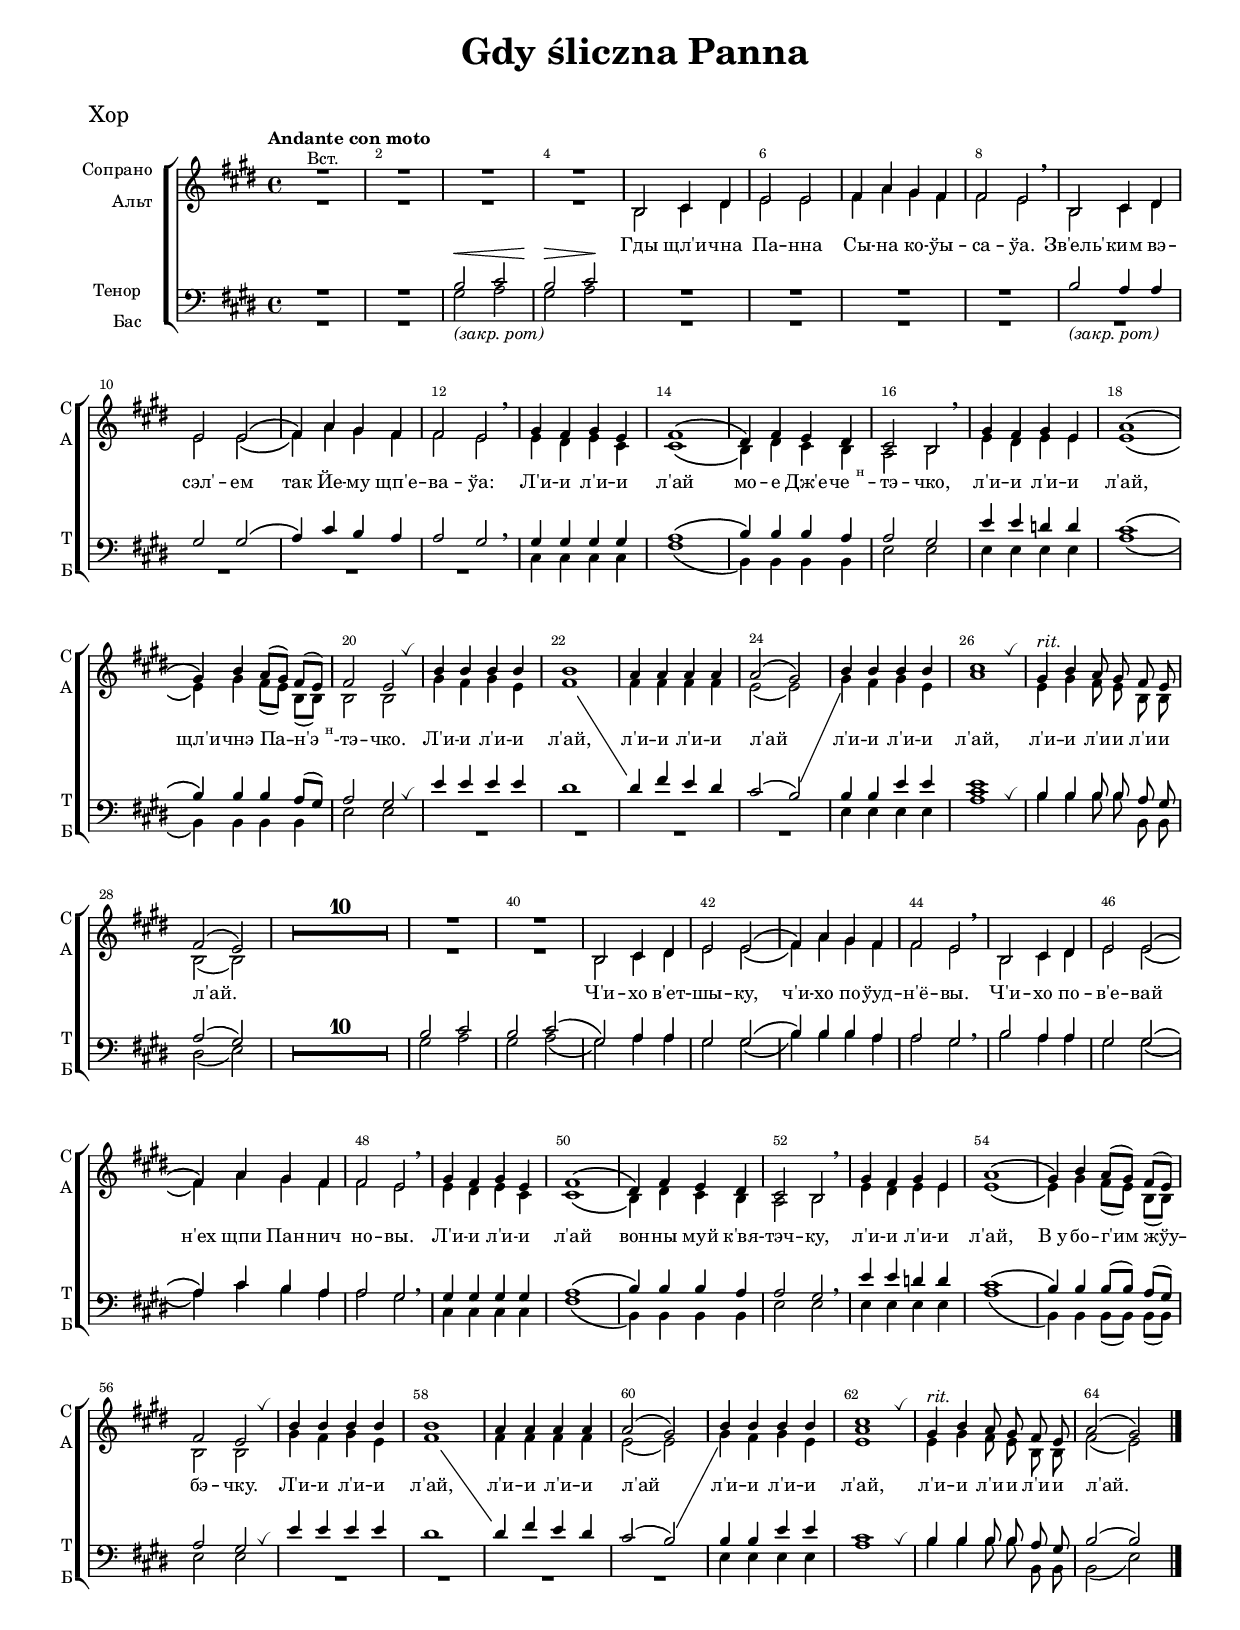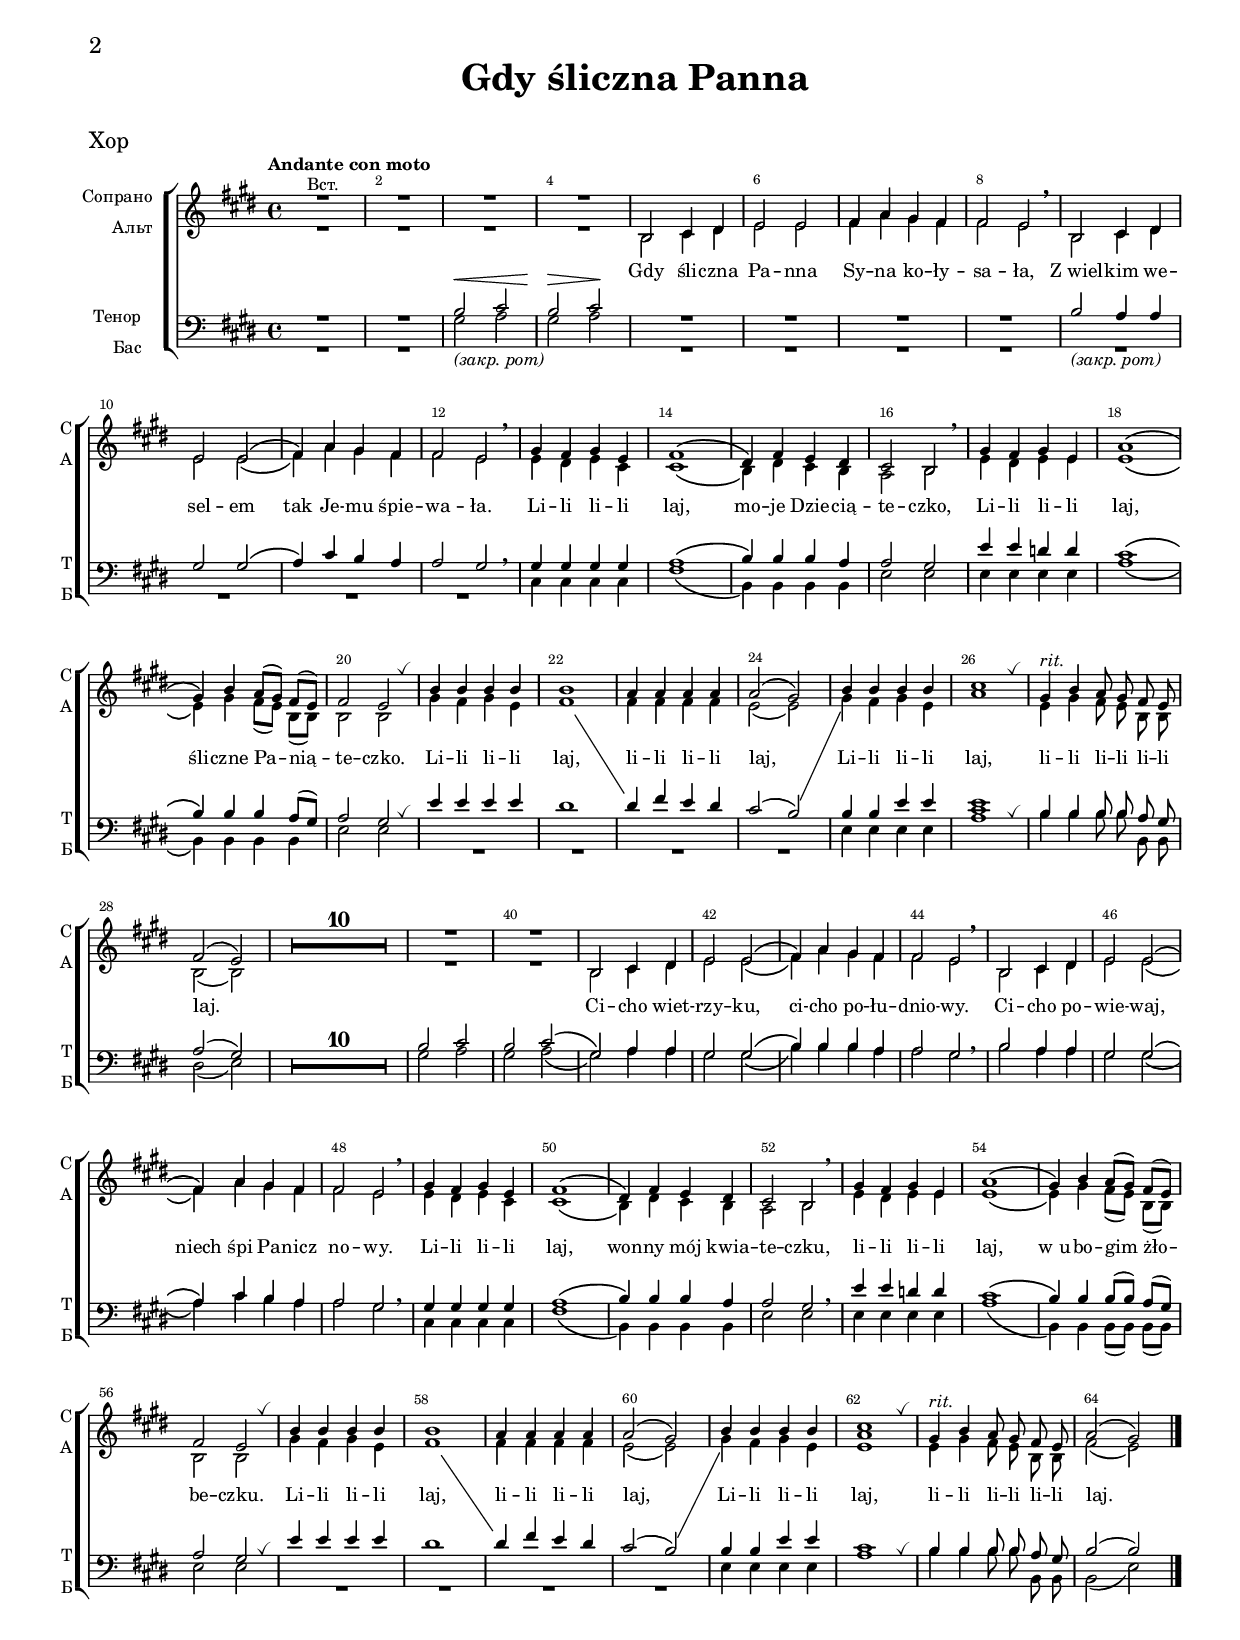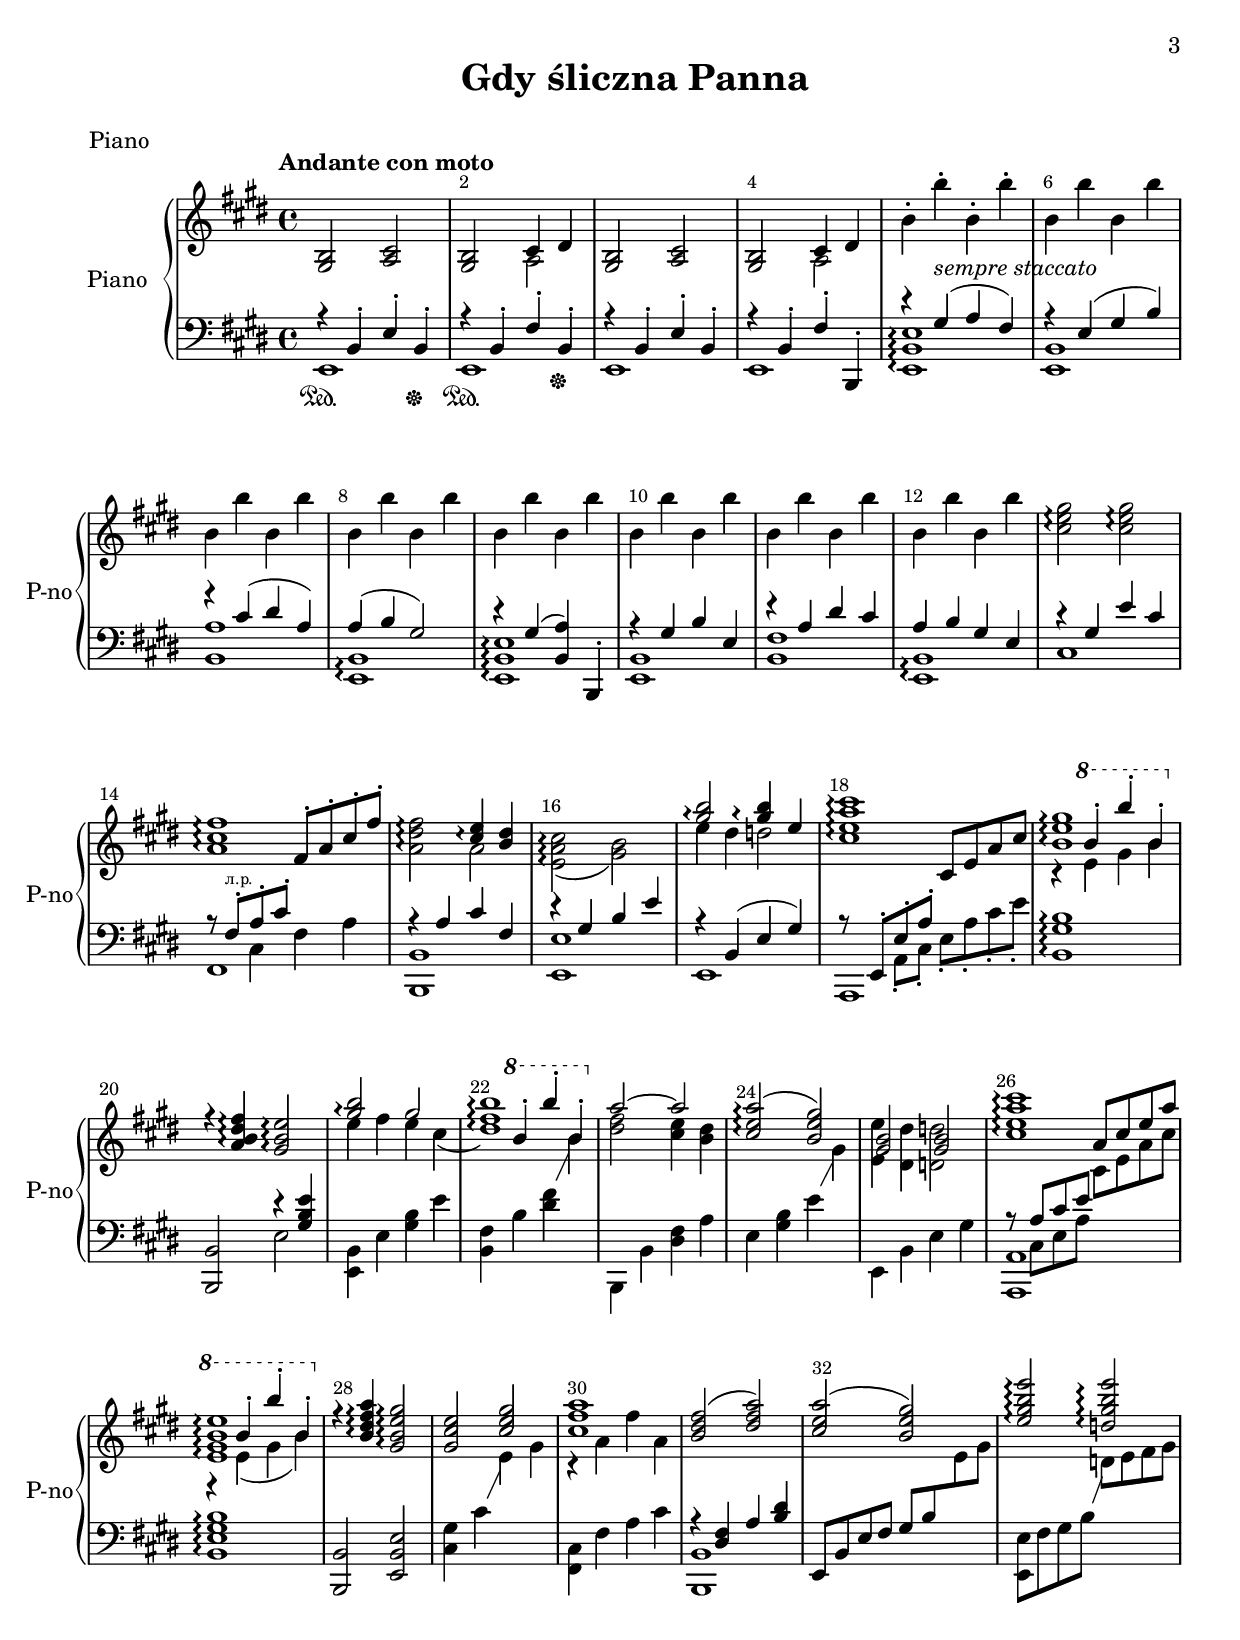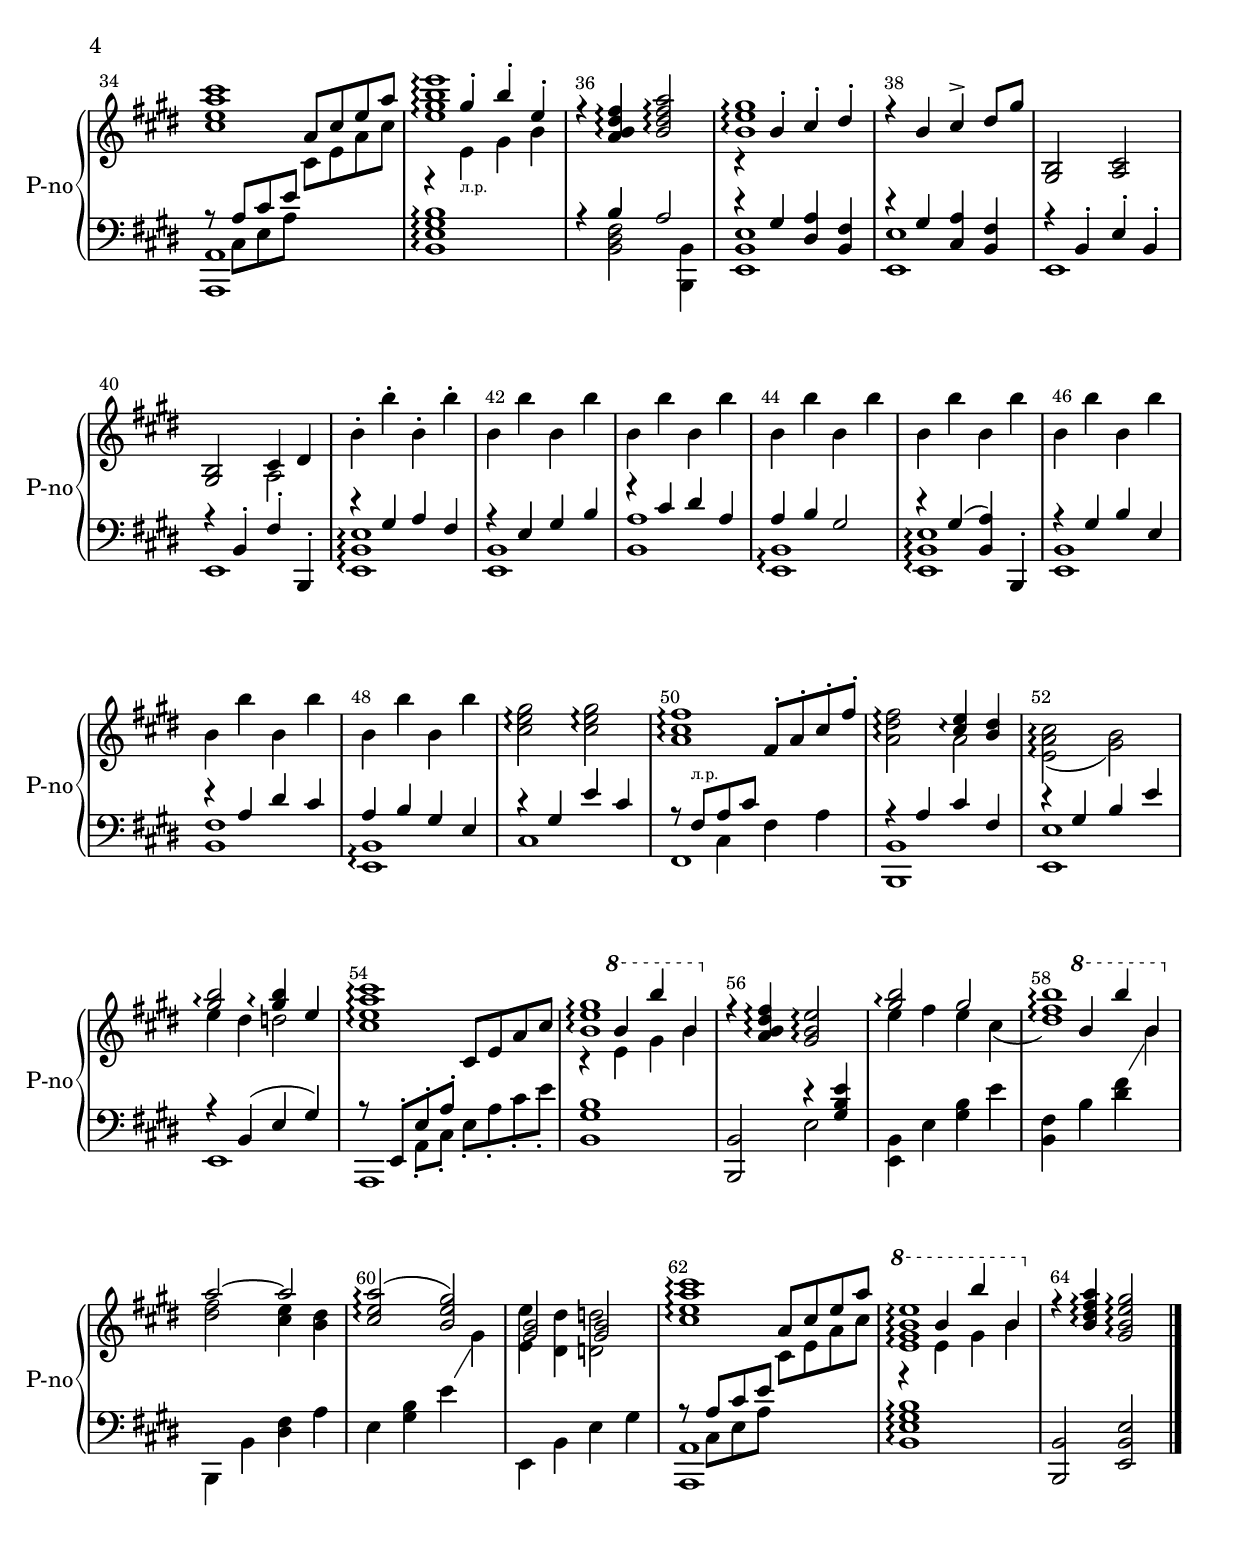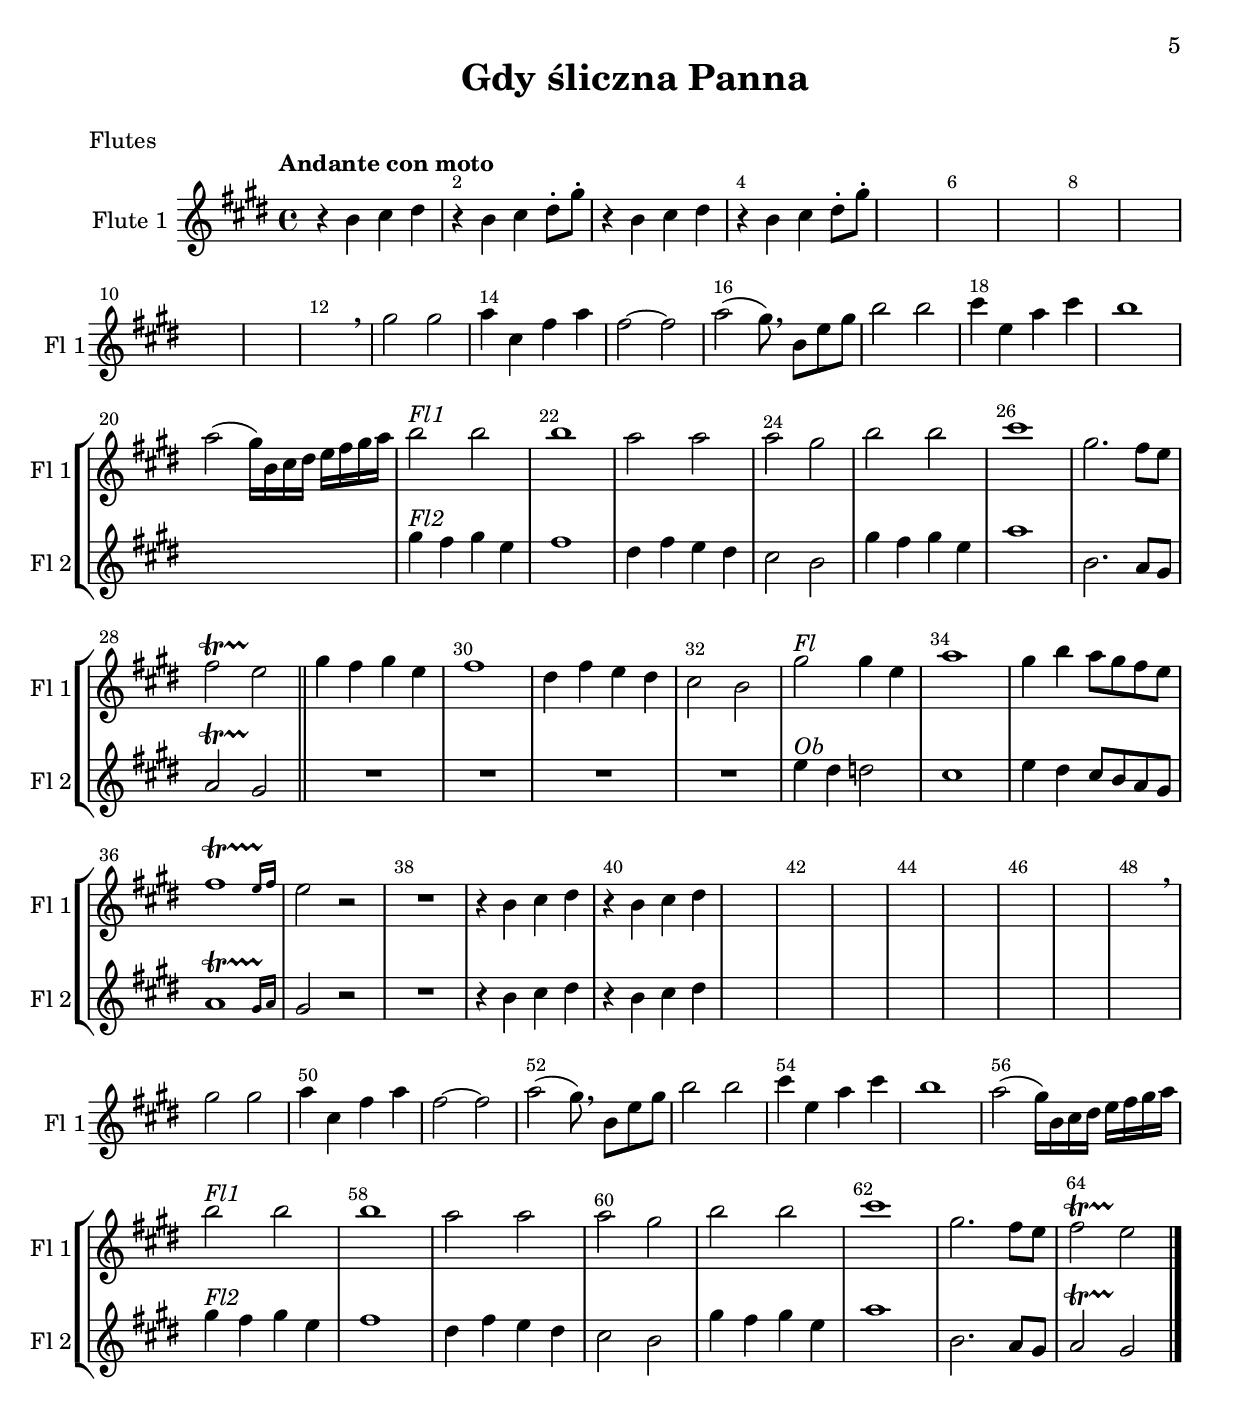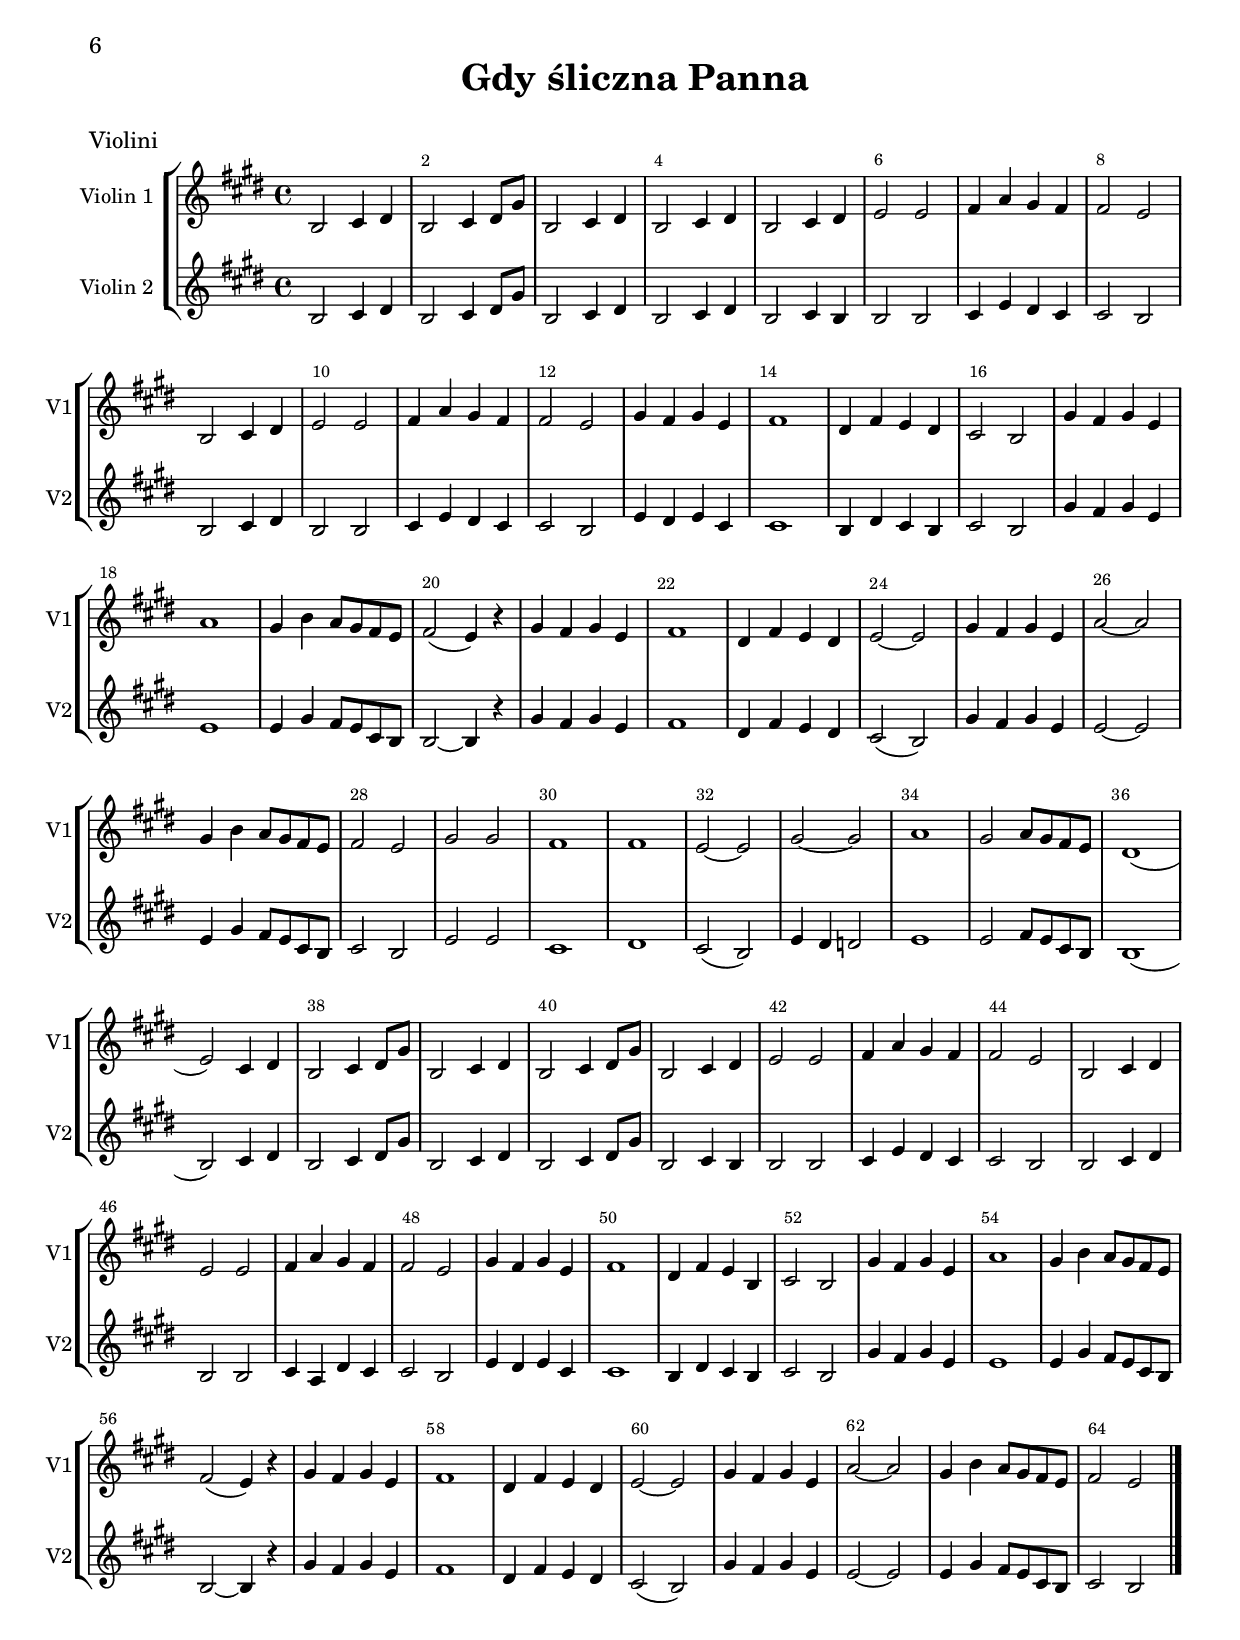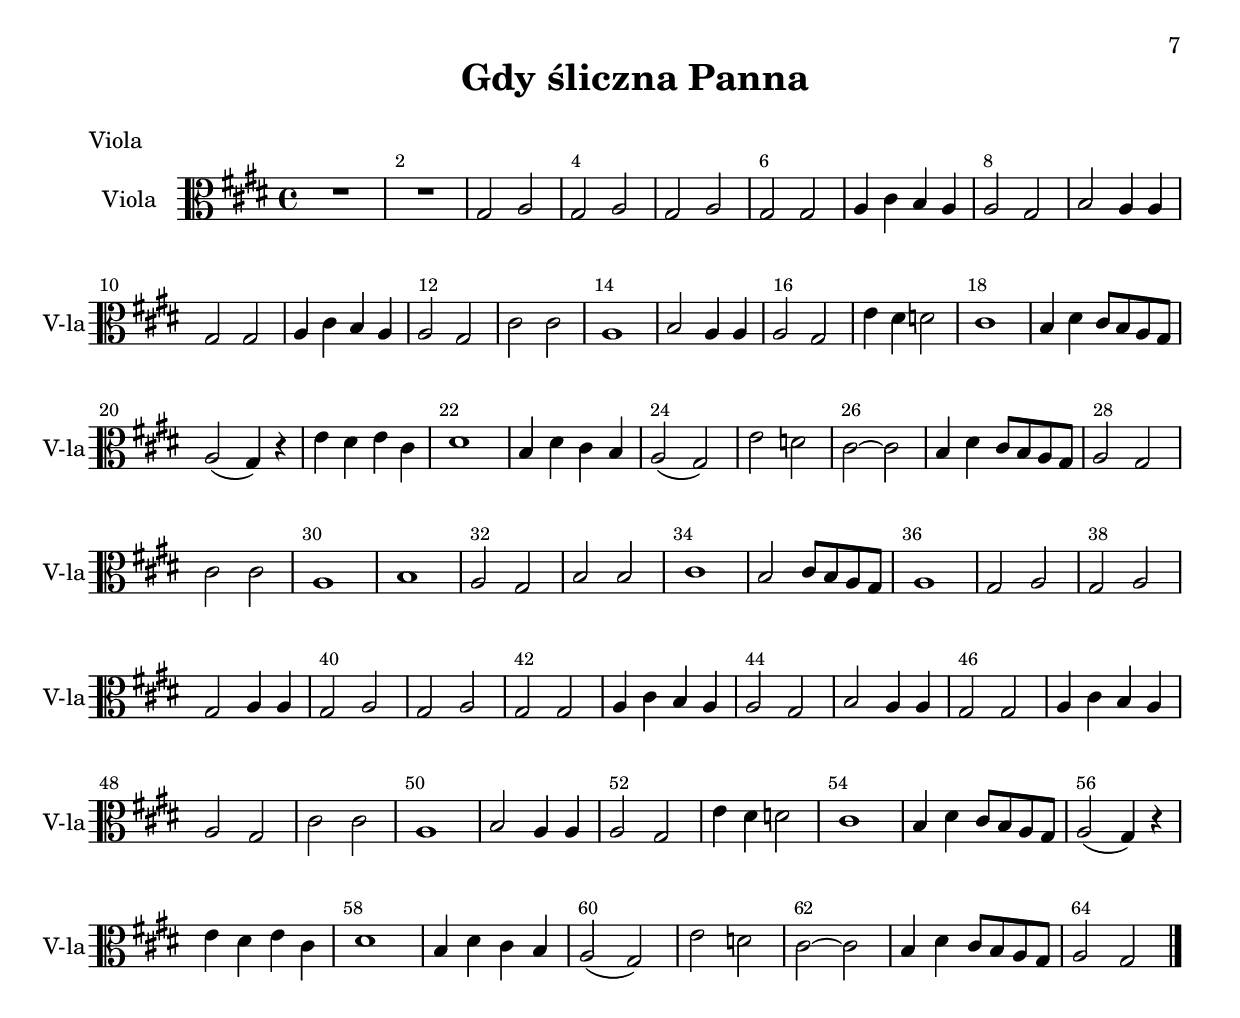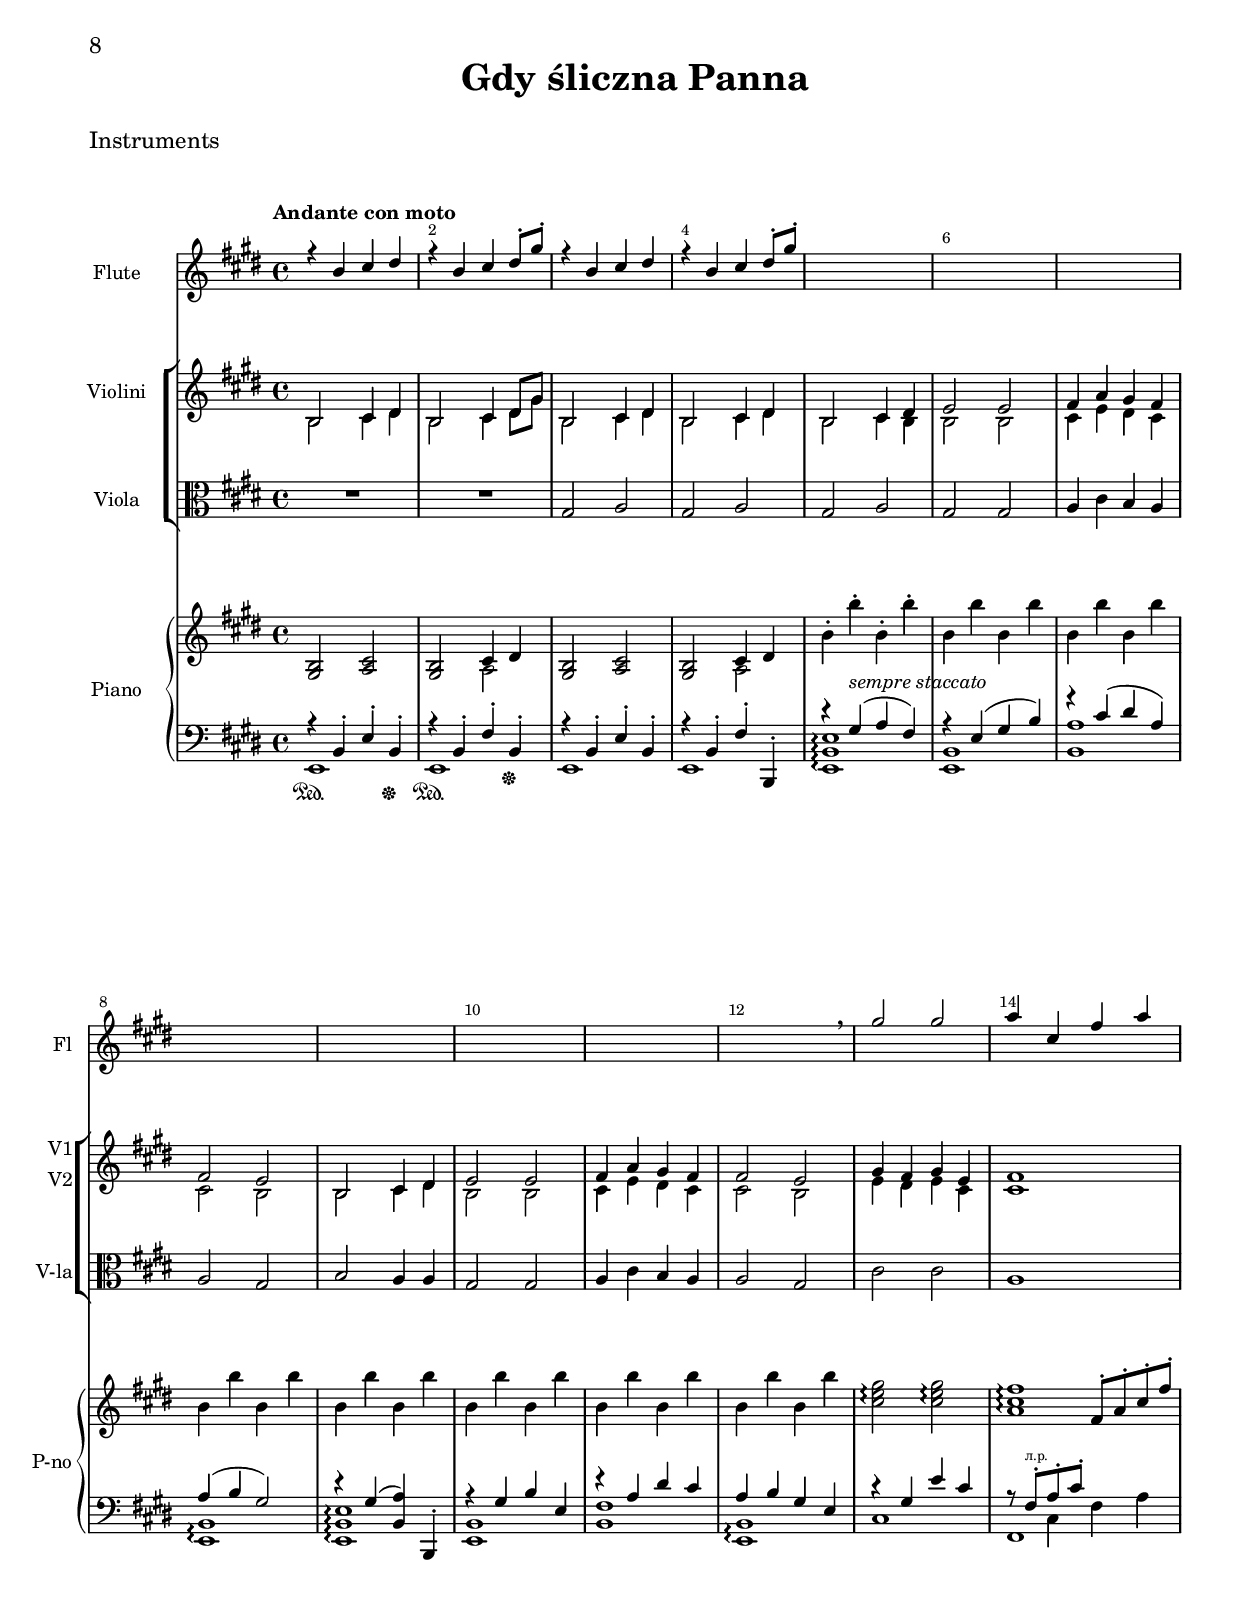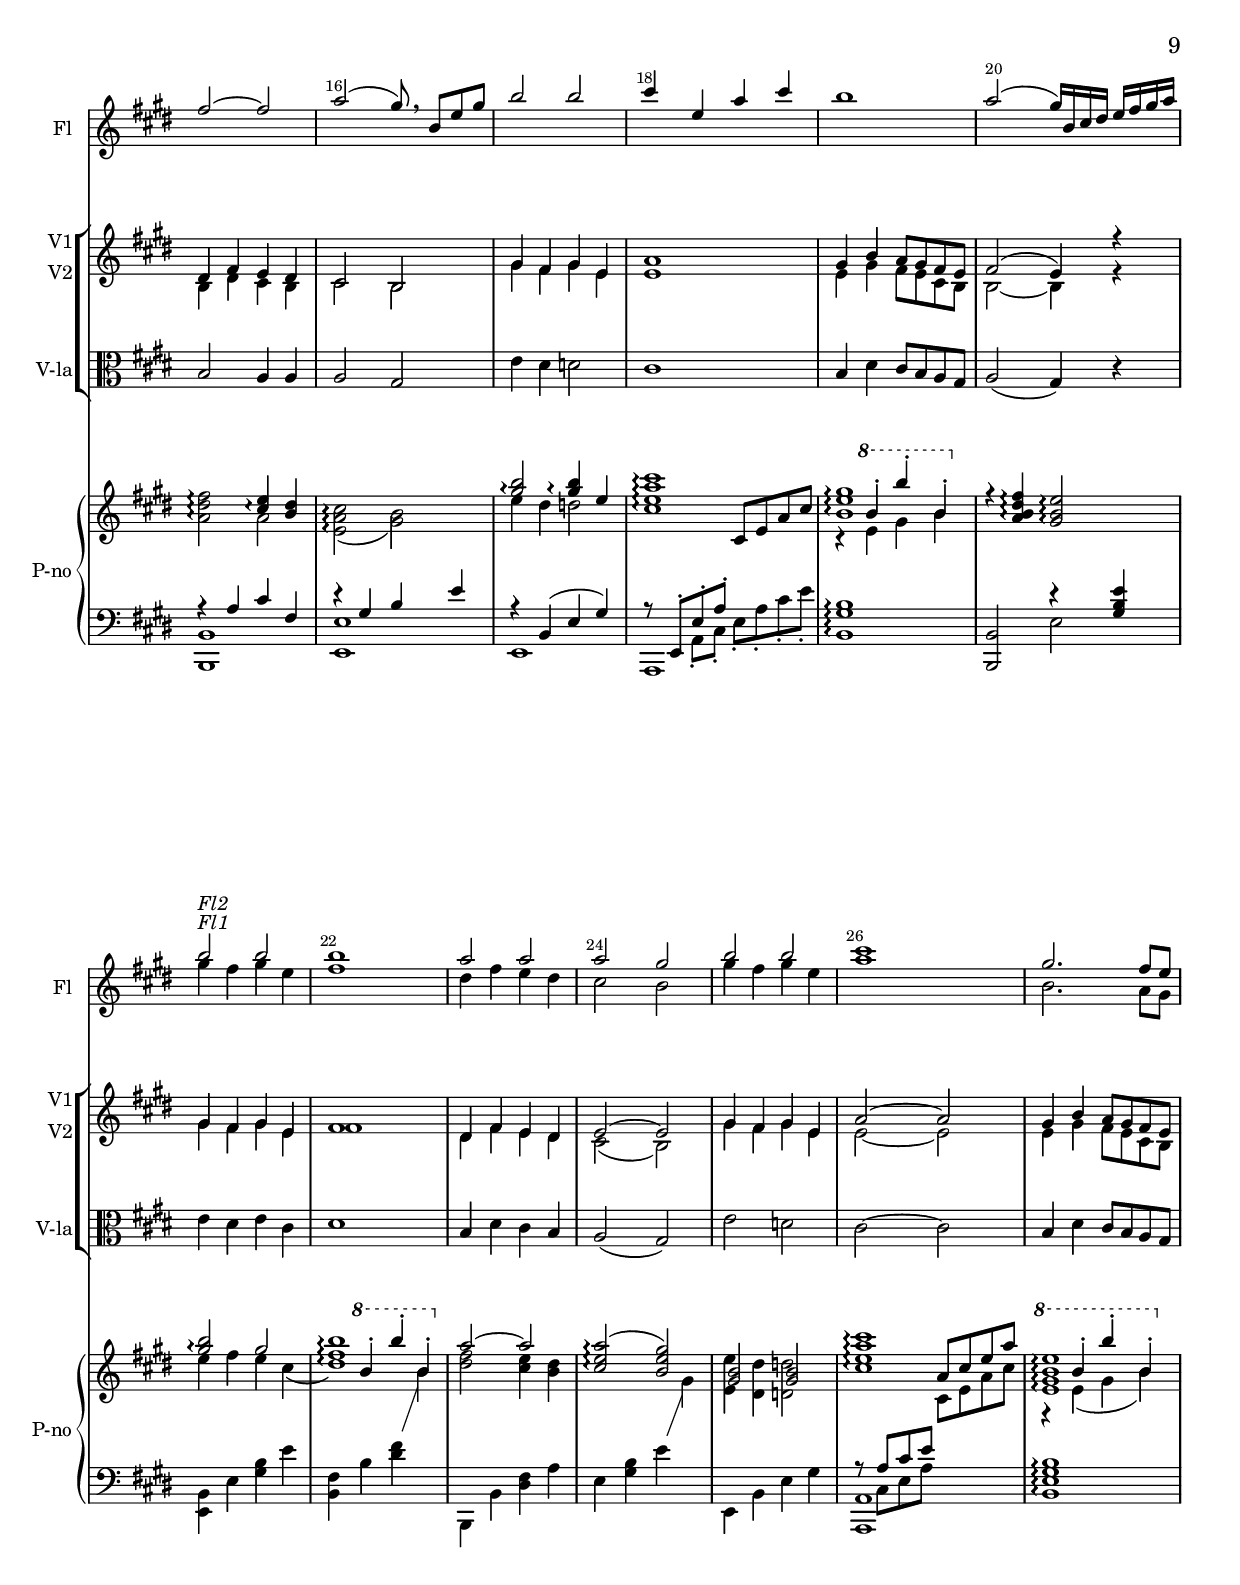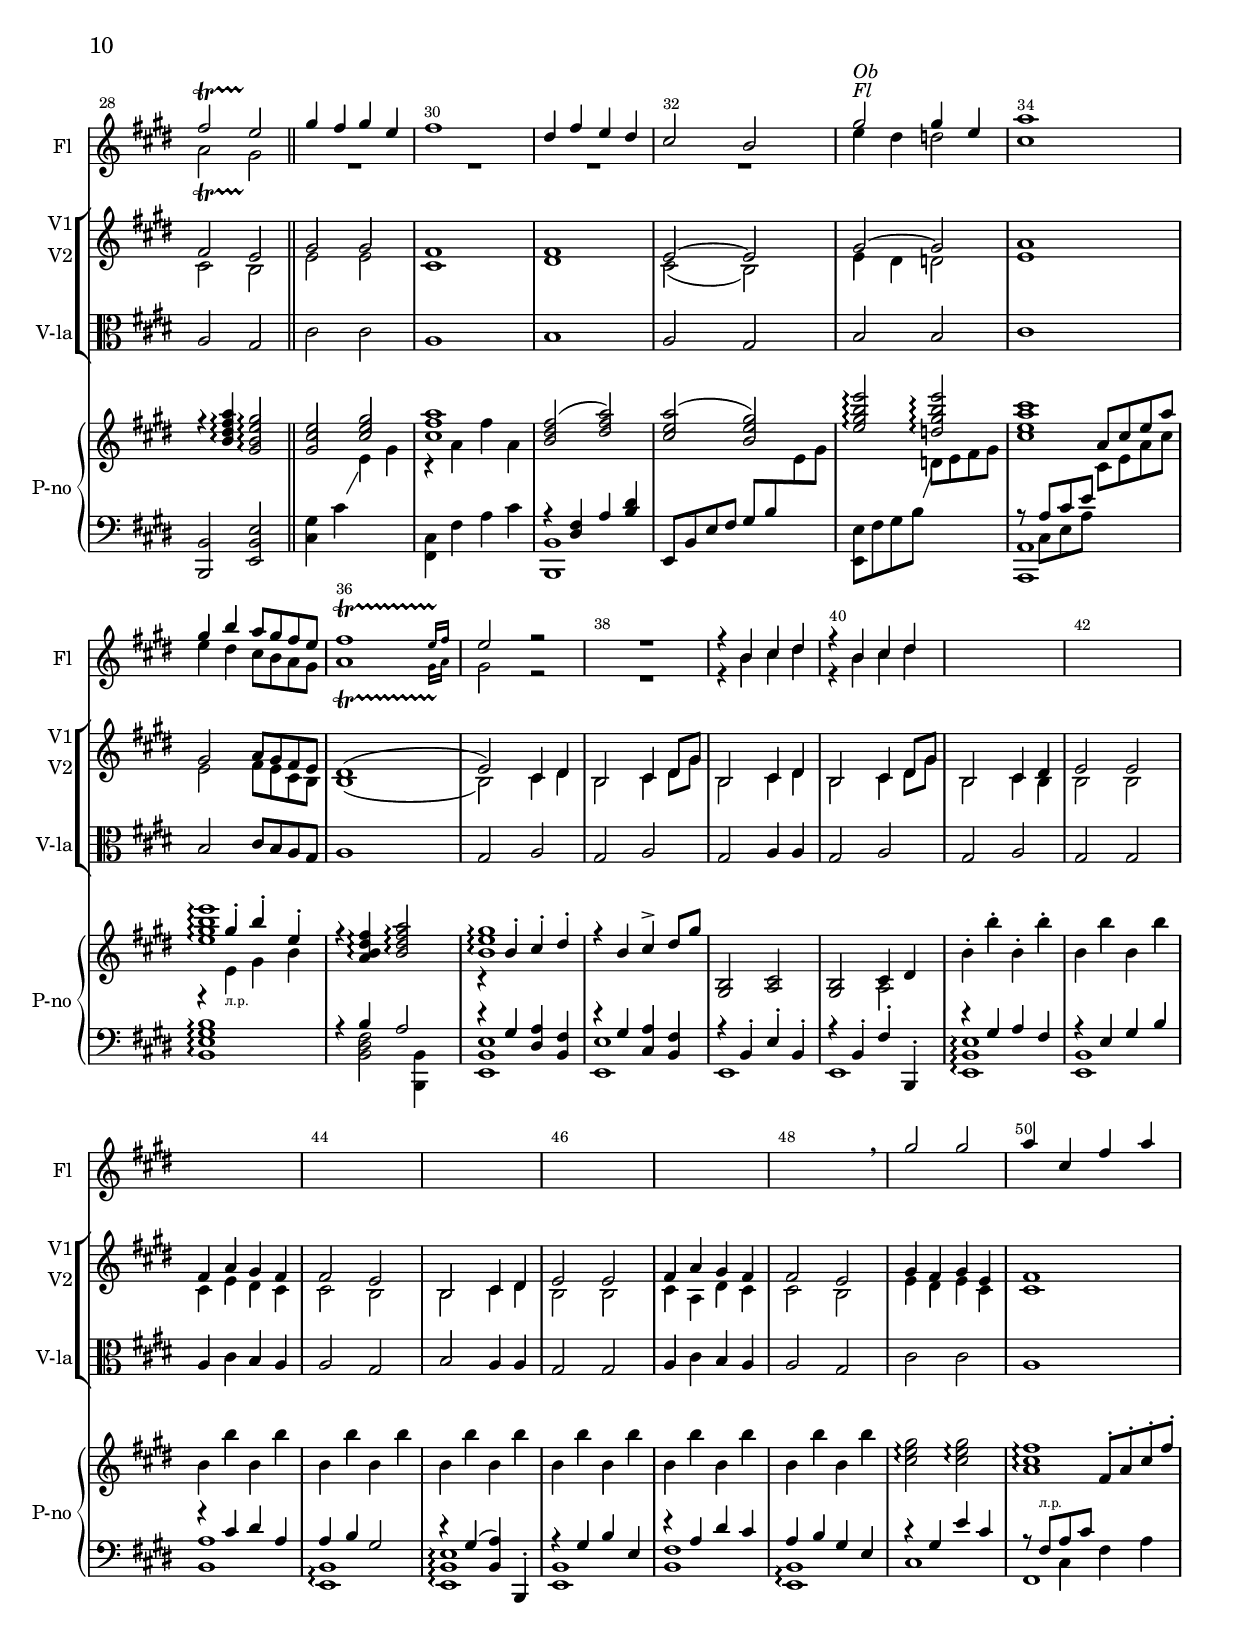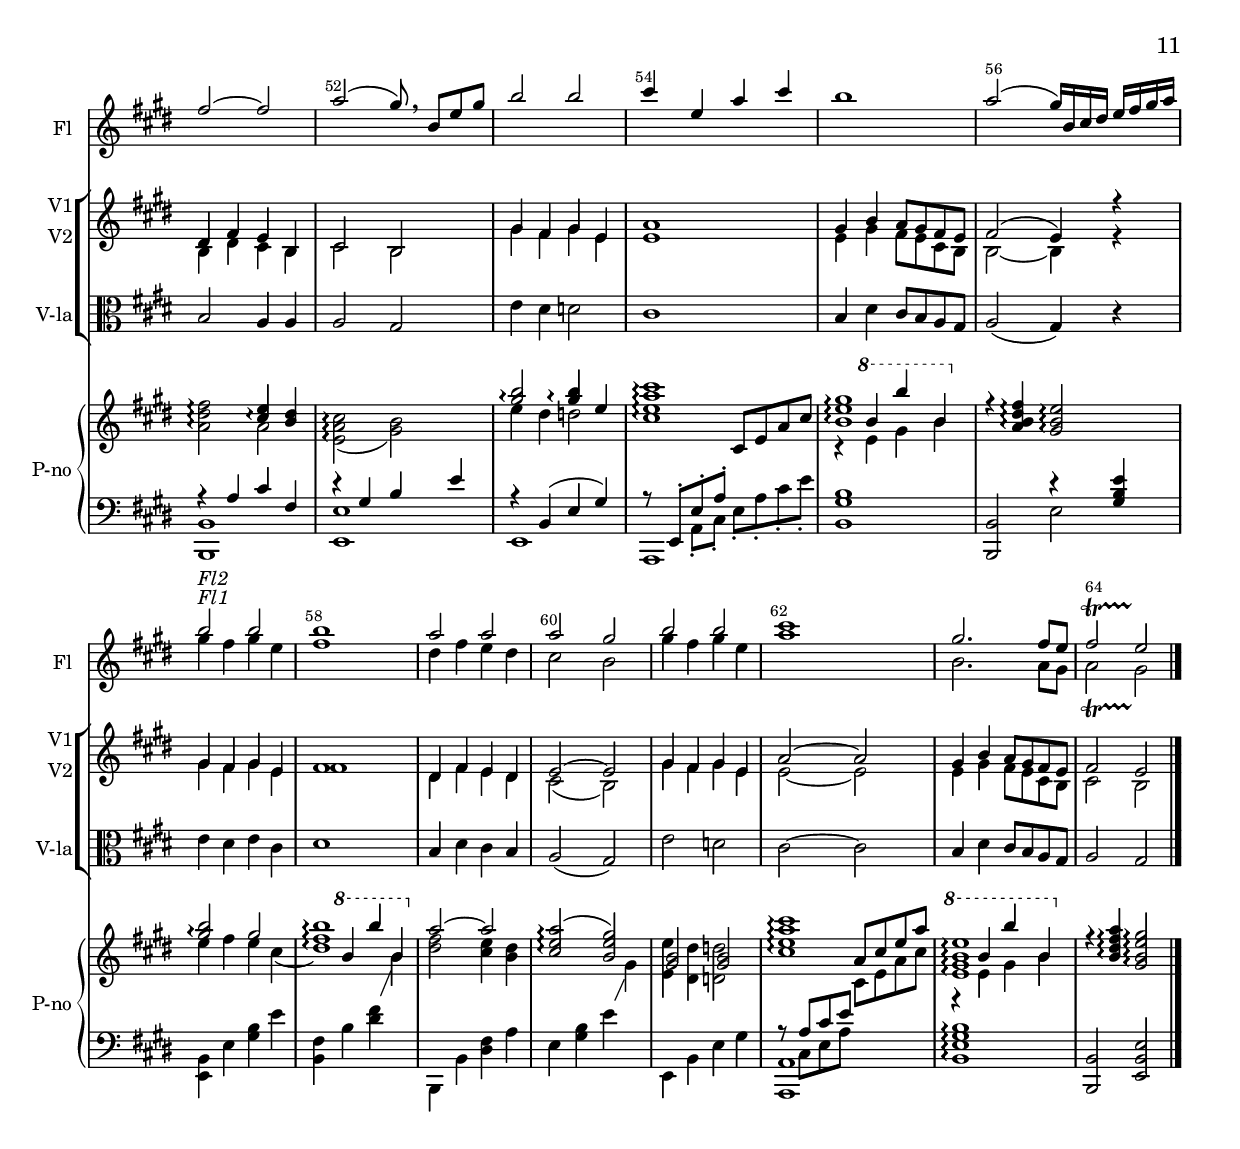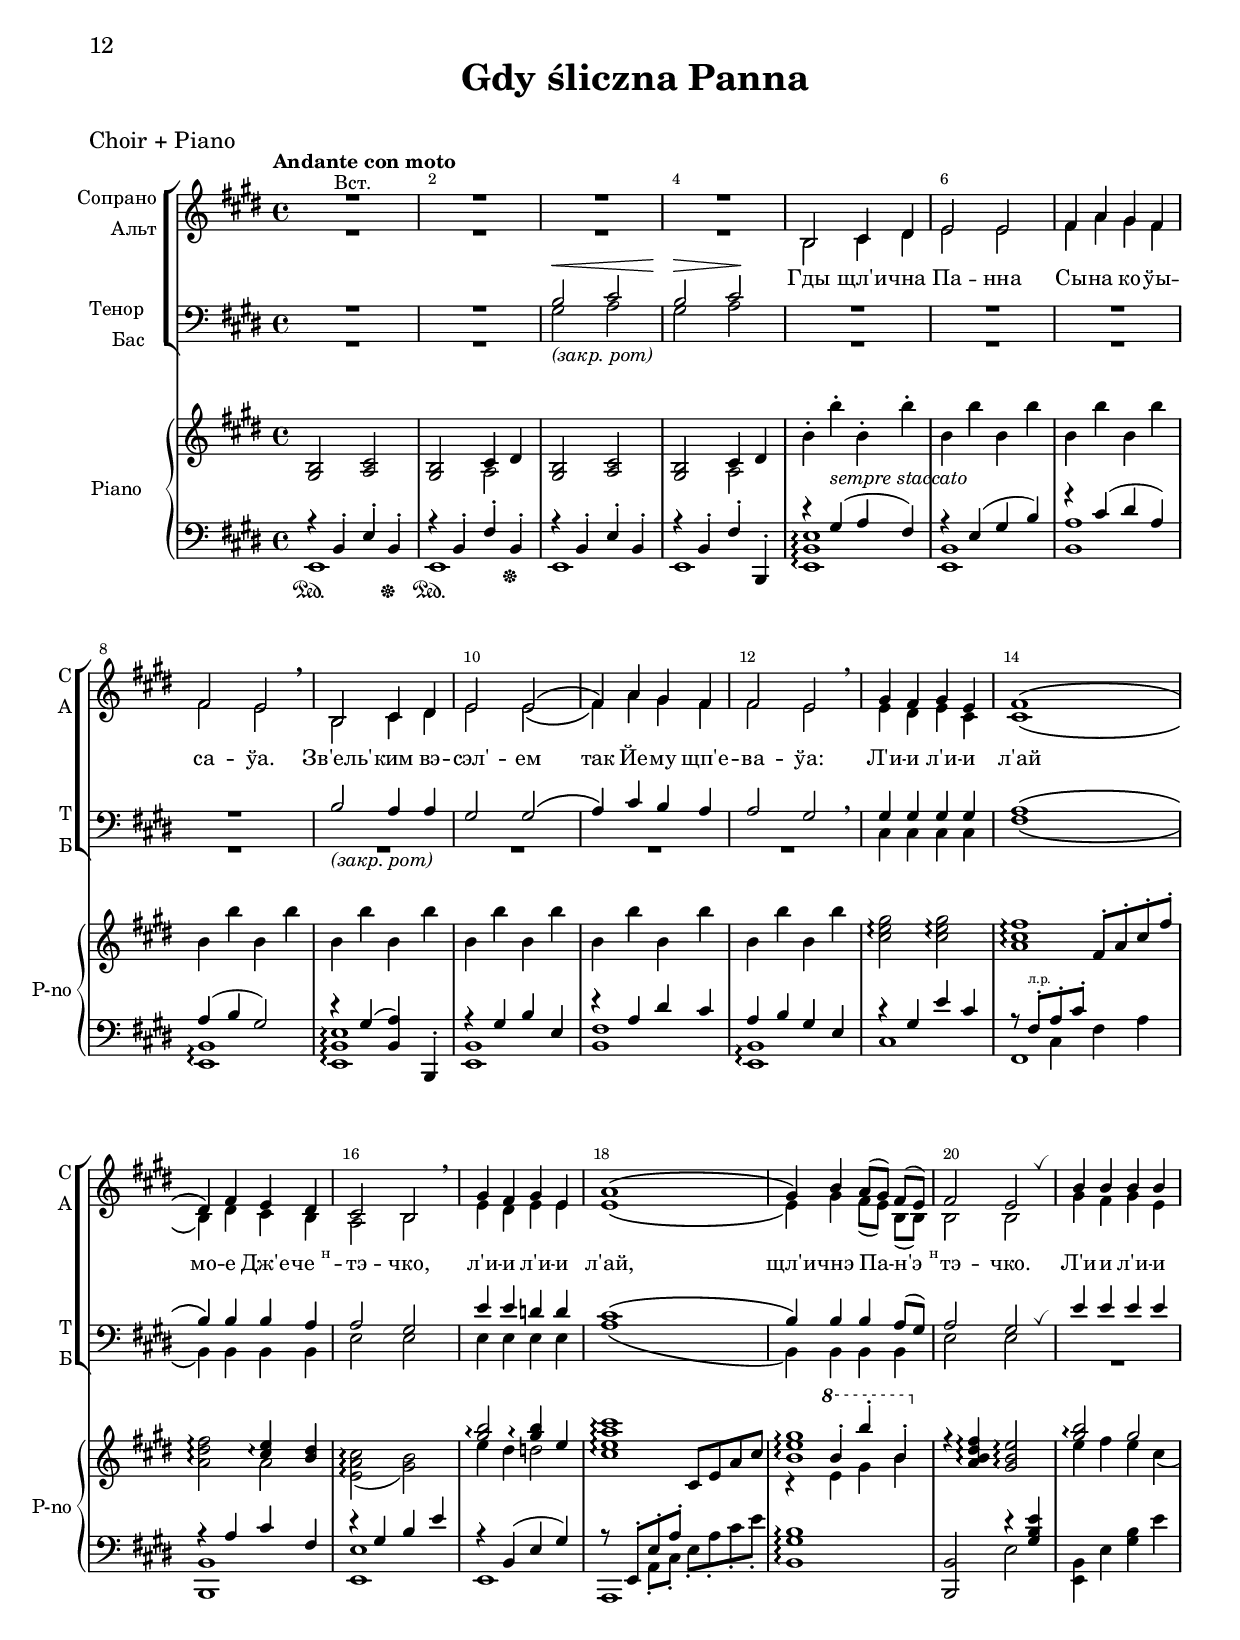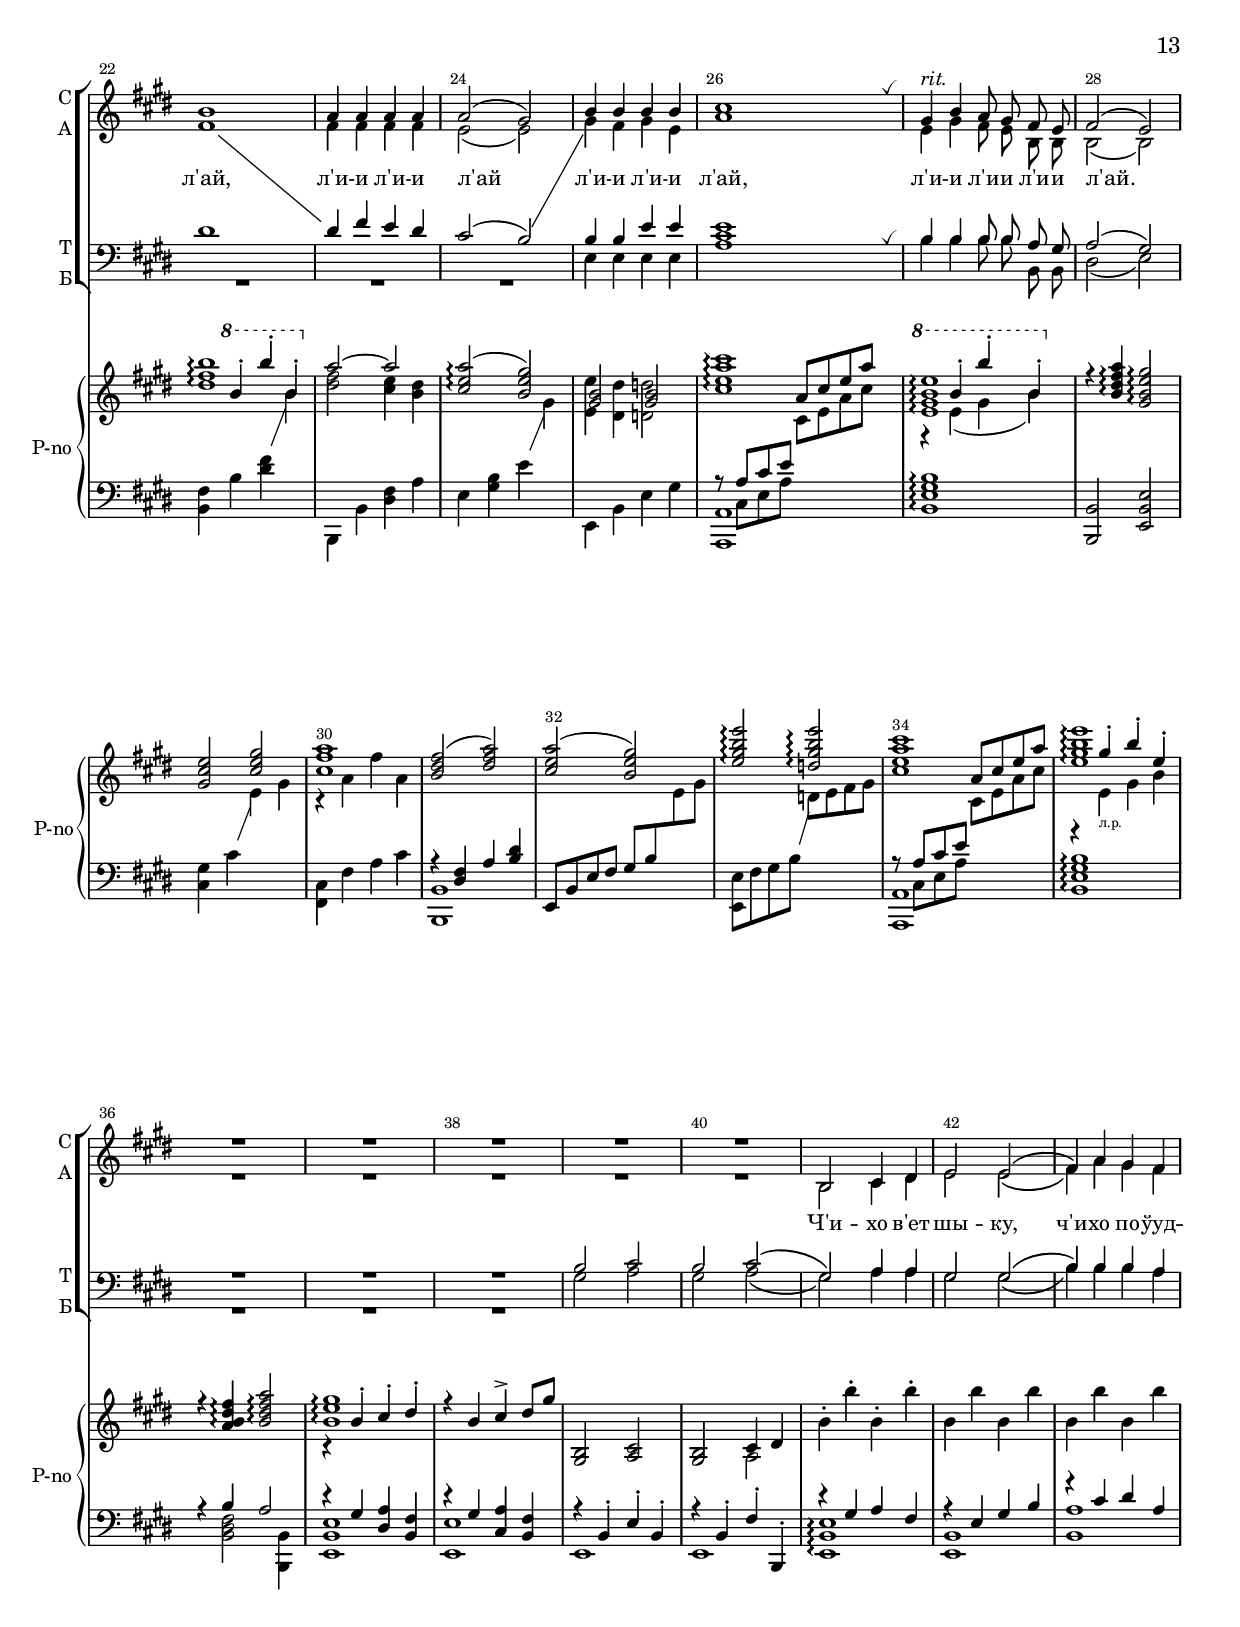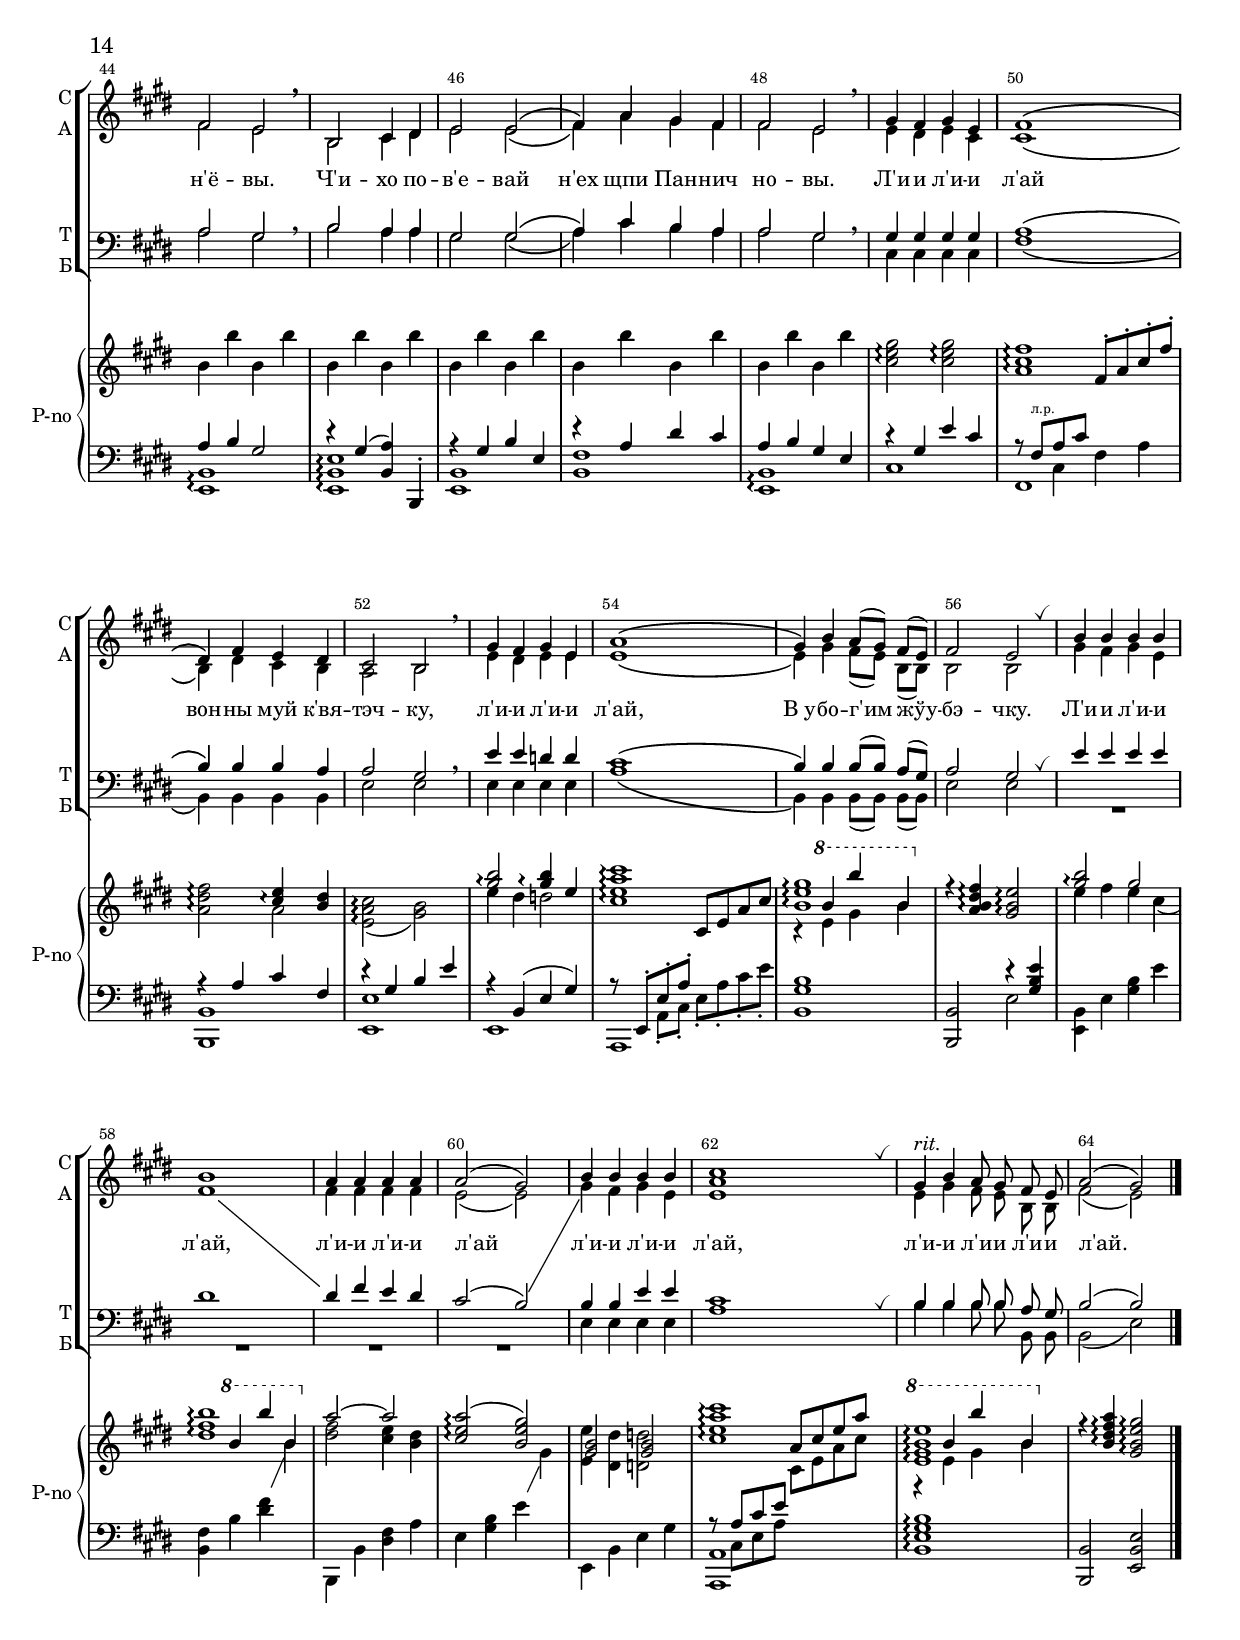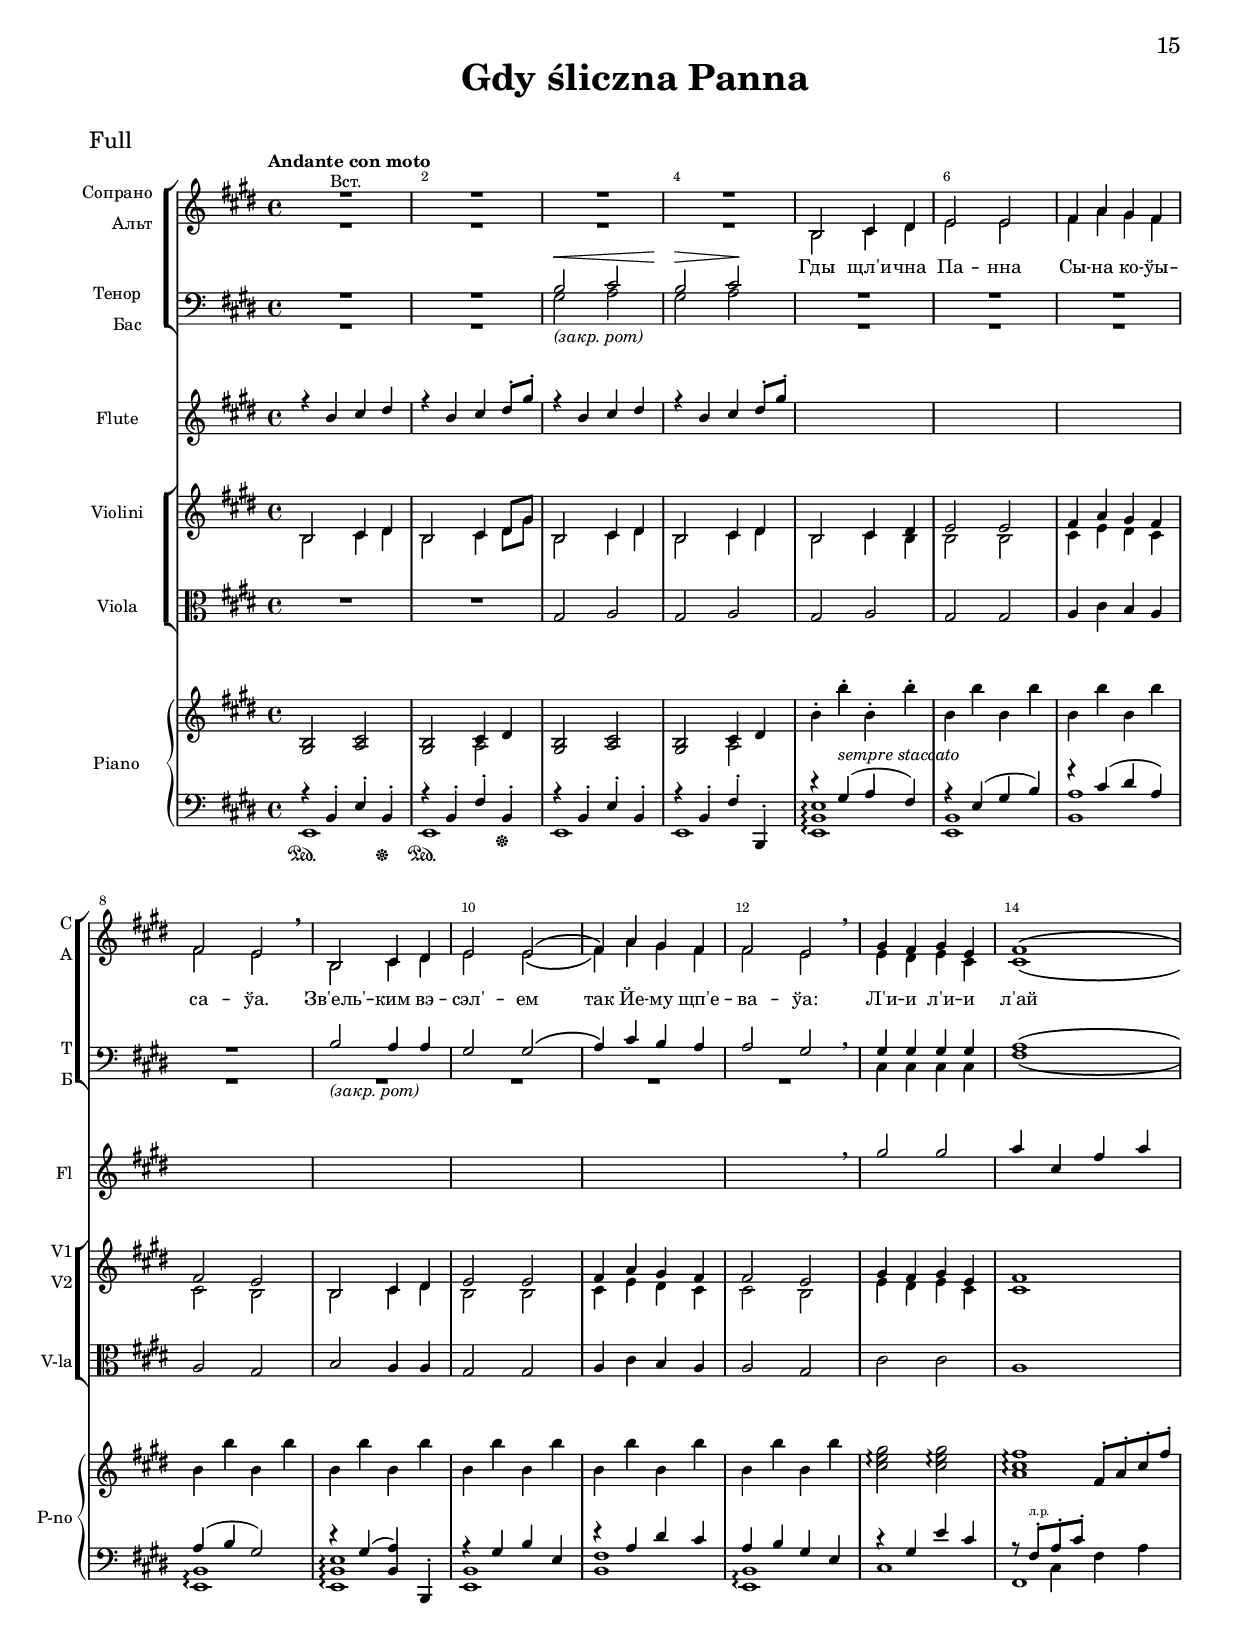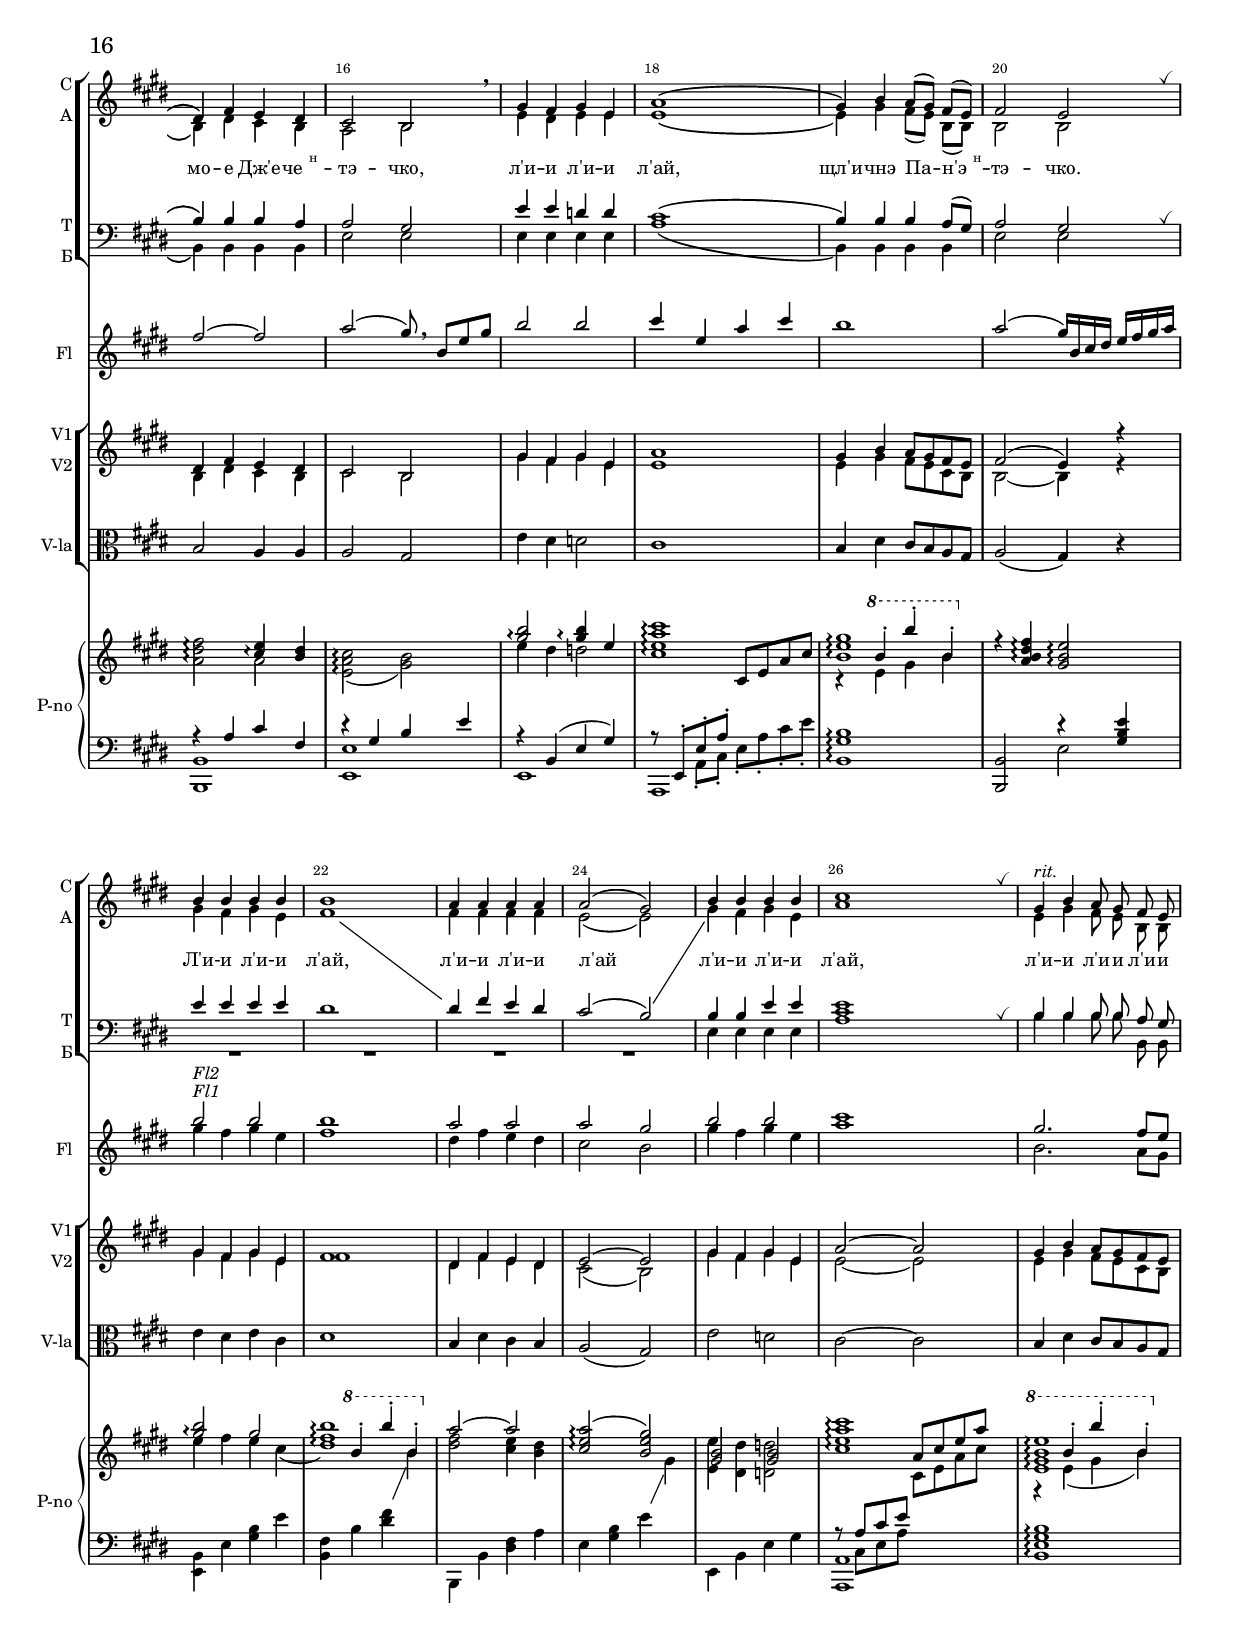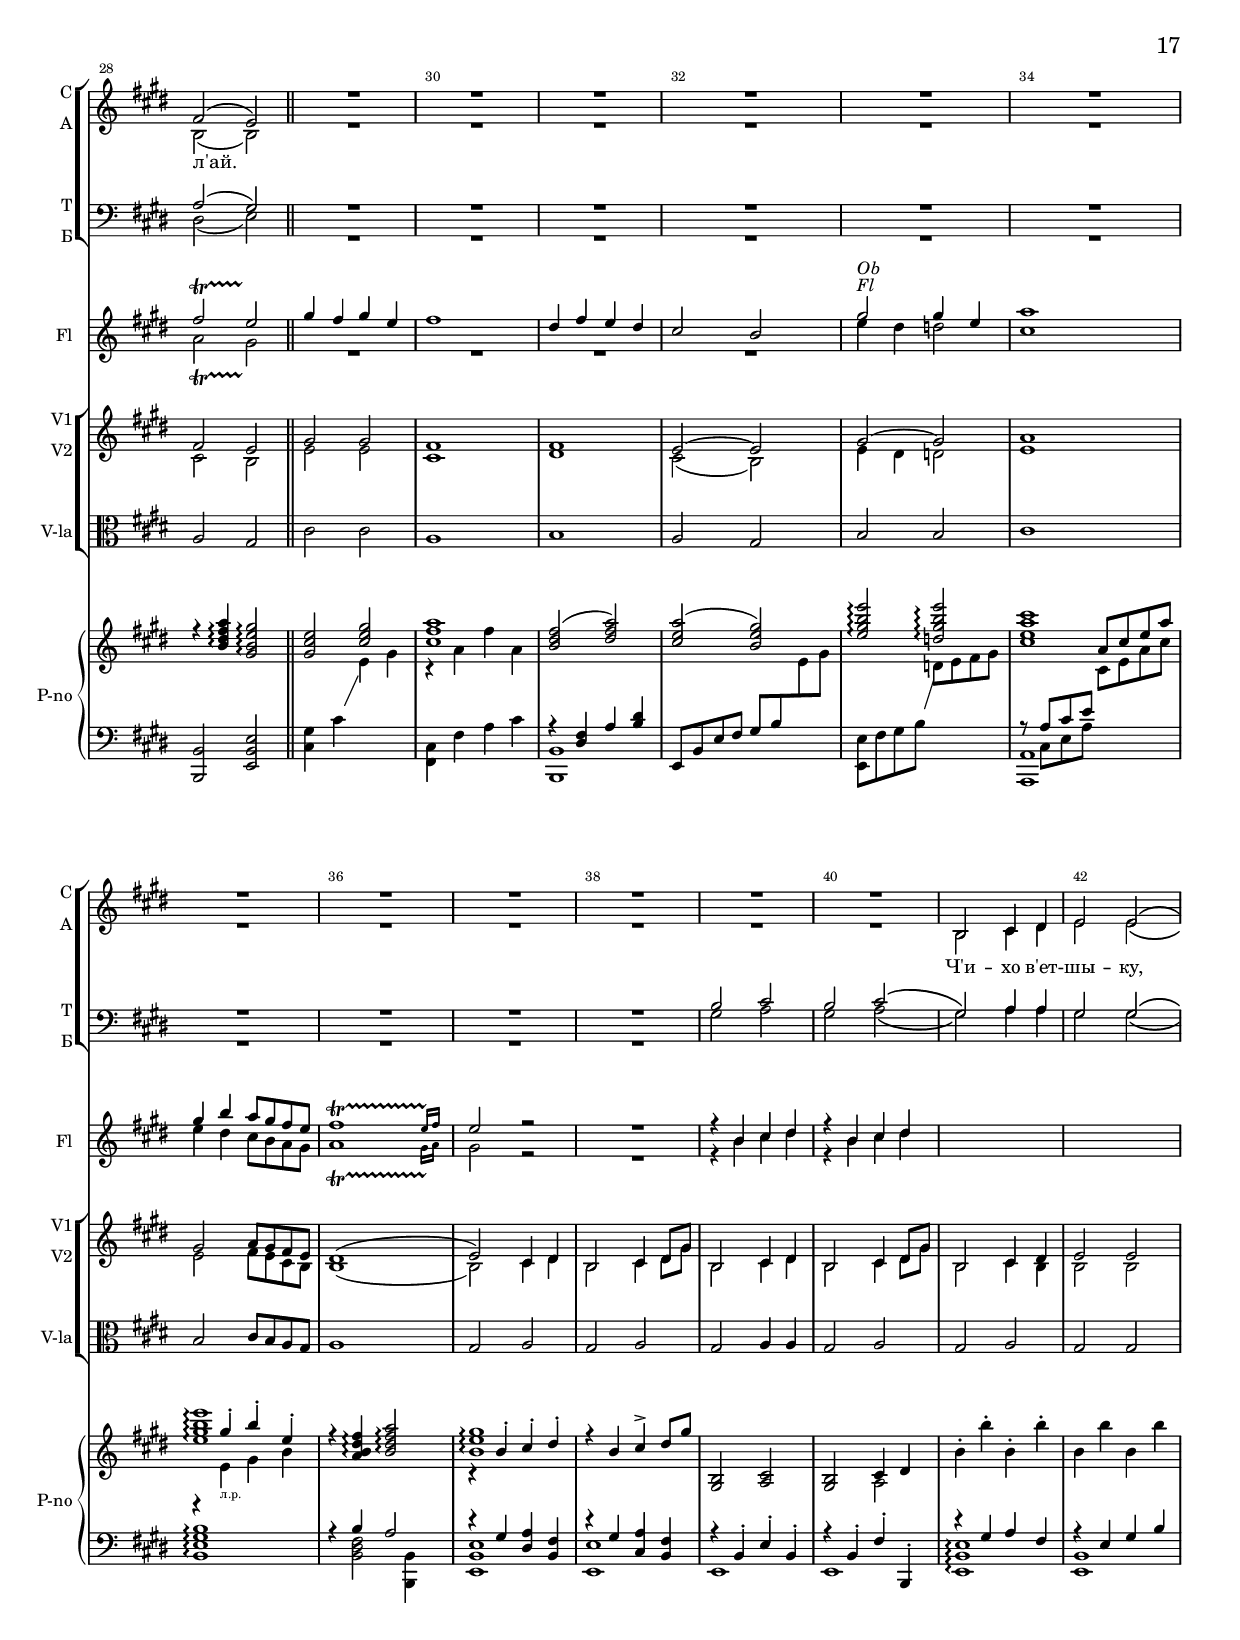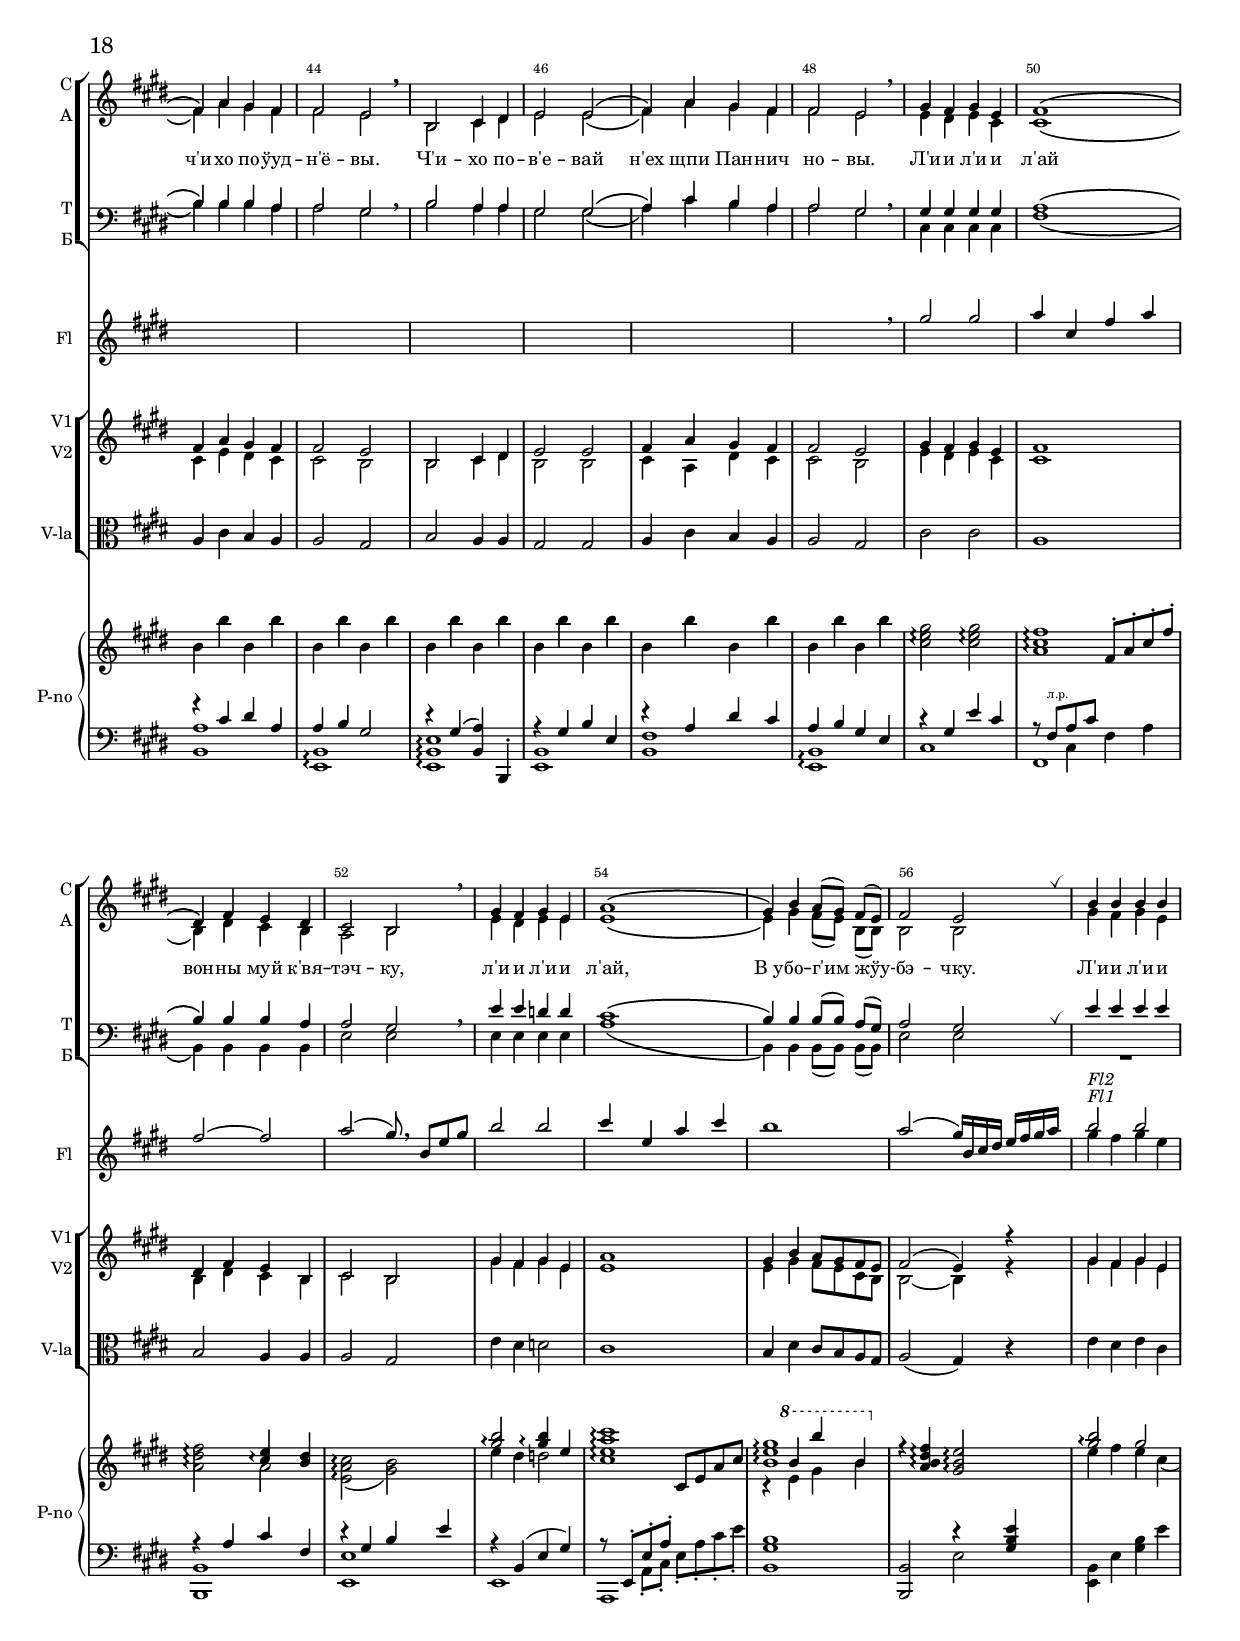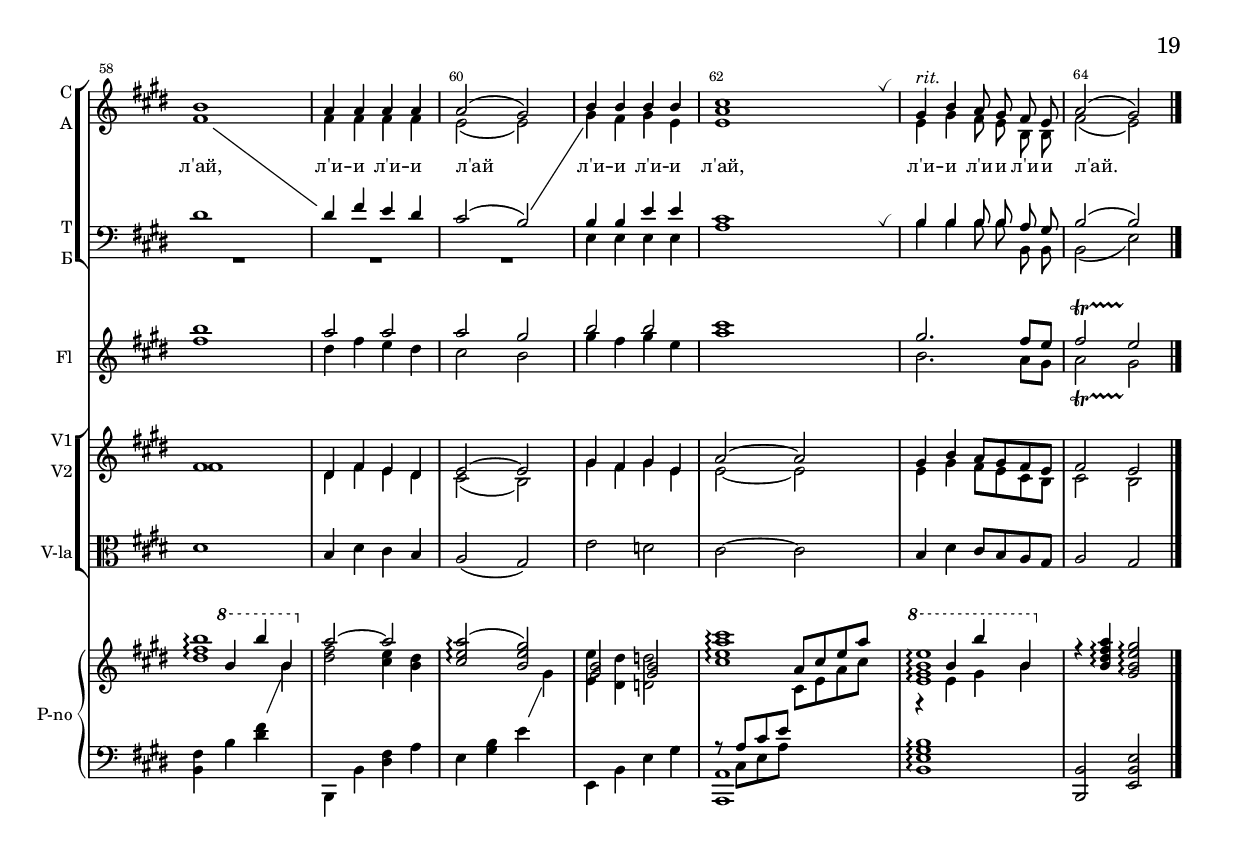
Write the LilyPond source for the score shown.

\version "2.22"

% закомментируйте строку ниже, чтобы получался pdf с навигацией
#(ly:set-option 'point-and-click #f)
#(ly:set-option 'midi-extension "mid")
#(ly:set-option 'embed-source-code #t) % внедряем исходник как аттач к pdf
#(set-default-paper-size "a4")
%#(set-global-staff-size 17)

\header {
  title = "Gdy śliczna Panna"
  subtitle = " "
  %composer = "Composer"
  % Удалить строку версии LilyPond 
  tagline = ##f
}

\paper {
  top-margin = 15
  left-margin = 15
  right-margin = 10
  bottom-margin = 15
  indent = 15
  ragged-bottom = ##f
}

%make visible number of every 2-nd bar
%make visible number of every 2-nd bar
secondbar = {
  \override Score.BarNumber.break-visibility = #end-of-line-invisible
  \override Score.BarNumber.X-offset = #1
  \override Score.BarNumber.self-alignment-X = #LEFT
  \set Score.barNumberVisibility = #(every-nth-bar-number-visible 2)
}

% move dynamics a bit left (to be not up/under the note, but before)
placeDynamicsLeft = { \override DynamicText.X-offset = #-2.5 }

globali = {
  \key e \major
  \time 4/4
  \secondbar
  \placeDynamicsLeft
}

global = {
  \globali
  \autoBeamOff
  \override MultiMeasureRest.expand-limit = #1
  \set Score.skipBars = ##t
}



%use this as temporary line break
abr = { \break }

% uncommend next line when finished
abr = {}

%once hide accidental (runaround for cadenza
nat = { \once \hide Accidental }
breathes = { \once \override BreathingSign.text = \markup { \musicglyph #"scripts.tickmark" } \breathe }


sopvoice = \relative c' {
  \global
  \dynamicUp
  
  \tempo "Andante con moto"
  \secondbar  
  R1^\markup"Вст."
  R1*3 |
  b2 cis4 dis |
  e2 e |
  fis4 a gis fis | \abr
  fis2 e \breathe |
  b cis4 dis |
  e2 e\( |
  fis4\) a gis fis |
  fis2 e \breathe |
  gis4 fis gis e | \abr
  fis1\( |
  dis4\) fis e dis |
  cis2 b \breathe |
  gis'4 fis gis e |
  a1\( | \abr
  gis4\) b a8[( gis]) fis[( e]) |
  fis2 e \breathes | % $%%%%%%%%%%%%%%%%5
  b'4 b b b |
  b1 |
  << { a4 a a a | \abr
  a2( gis) | }  \new Voice { \voiceTwo fis4 fis fis fis e2( e)} >>
  b'4 b b b |
  cis1 \breathes | %%%%%%%%%%%%%%%%%%%
  gis4^\markup\italic"rit." b a8 gis fis e |
  fis2( e) | %fine
  
  
  R1*10 \abr R1*2 | 
  b2 cis4 dis |
  e2 e\( |
  fis4\) a gis fis | \abr
  fis2 e \breathe |
  b cis4 dis |
  e2 e\( |
  fis4\) a gis fis |
  fis2 e \breathe | \abr
  
  gis4 fis gis e |
  fis1\( |
  dis4\) fis e dis |
  cis2 b \breathe |
  gis'4 fis gis e |
  a1\( | \abr
  gis4\) b a8[( gis]) fis[( e]) |
  fis2 e \breathes |
  b'4 b b b |
  b1 |
  << { a4 a a a | \abr
  a2( gis) | }  \new Voice { \voiceTwo fis4 fis fis fis e2( e)} >>
  b'4 b b b |
  <a cis>1 \breathes | %%%%%%%%%%%%%%%%%%%
  gis4^\markup\italic"rit." b a8 gis fis e |
  a2( gis) |
  \bar "|."
}


altvoice = \relative c' {
  \global
  \dynamicUp  
  R1*4
  b2 cis4 dis |
  e2 e |
  fis4 a gis fis | \abr
  fis2 e \breathe |
  b cis4 dis |
  e2 e\( |
  fis4\) a gis fis |
  fis2 e |
  e4 dis e cis |
  cis1\( |
  b4\) dis cis b |
  a2 b |
  e4 dis e e |
  e1\( |
  e4\) gis fis8[( e]) b[( b]) |
  b2 b |
  gis'4 fis gis e |
  fis1
  \showStaffSwitch
  \change Staff = downstaff
  \voiceOne
  dis4 fis e dis |
  cis2( b)
  \change Staff = upstaff
  \voiceTwo
  
  gis'4 fis gis e |
  a1 |
  e4 gis fis8 e b b |
  b2( b) |
  R1*12
  b2 cis4 dis |
  e2 e\( |
  fis4\) a gis fis | \abr
  fis2 e \breathe |
  b cis4 dis |
  e2 e\( |
  fis4\) a gis fis |
  fis2 e |
  e4 dis e cis |
  cis1\( |
  b4\) dis cis b |
  a2 b |
  e4 dis e e |
  e1\( |
  e4\) gis fis8[( e]) b[( b]) |
  b2 b |
  gis'4 fis gis e |
  fis1 |
  \showStaffSwitch
  \change Staff = downstaff
  \voiceOne
  dis4 fis e dis |
  cis2( b)
  \change Staff = upstaff
  \voiceTwo
  gis'4 fis gis e |
  e1 |
  e4 gis fis8 e b b |
  fis'2( e)
}


tenorvoice = \relative c' {
  \global
  \dynamicUp 
  R1*2 |
  b2\< cis |
  b\> cis\! |
  R1*4 |
  b2_\markup\italic"(закр. рот)" a4 a |
  gis2 gis\( |
  a4\) cis b a |
  a2 gis \breathe |
  gis4 gis gis gis |
  
  a1\( |
  b4\) b b a |
  a2 gis |
  e'4 e d d |
  cis1\( |
  
  b4\) b b a8[( gis]) |
  a2 gis \breathes |
  
  e'4 e e e |
  dis1 |
  s1*2
  b4 b e e |
  <e cis>1 \breathes |
  b4 b b8 b a gis |
  a2( gis) |
  R1*10 |
  
  b2 cis |
  b cis \( 
  gis\) a4 a |
  gis2 gis\( |
  b4\) b b a |
  a2 gis \breathe |
  b2 a4 a |
  gis2 gis\( |
  a4\) cis b a |
  a2 gis \breathe |
  
  gis4 gis gis gis |
  a1\( |
  b4\) b b a |
  a2 gis \breathe |
  e'4 e d d |
  cis1\( |
  
  b4\) b b8[( b]) a[( gis]) |
  a2 gis \breathes |
  e'4 e e e |
  dis1 |
  s1*2
  b4 b e e |
  cis1 \breathes |
  b4 b b8 b a gis |
  b2( b)
  
  \change Staff = "upstaff"
  
}


bassvoice = \relative c' {
  \global
  \dynamicUp
  R1*2 |
  gis2_\markup\italic"(закр. рот)" a |
  gis a |
  R1*8 |
  cis,4 cis cis cis |
  fis1\( |
  b,4\) b b b |
  e2 e |
  e4 e e e |
  a1\( |
  b,4\) b b b |
  e2 e |
  R1*4 |
  e4 e e e |
  a1 |
  b4 b b8 b b, b |
  dis2( e) |
  R1*10 |
  
  gis2 a |
  gis a\( |
  gis\) a4 a |
  gis2 gis \( |
  b4\) b b a |
  a2 gis |
  b a4 a |
  gis2 gis\( |
  a4\) cis b a |
  a2 gis |
  cis,4 cis cis cis |
  fis1\( |
  b,4\) b b b |
  e2 e |
  e4 e e e |
  a1\( |
  b,4\) b b8[( b]) b[( b]) |
  e2 e |
  R1*4 |
  e4 e e e |
  a1 |
  b4 b b8 b b, b |
  b2( e)
}



lyricscore = \lyricmode {
   \tag #'RUS {
  Гды щл'и -- чна Па -- нна Сы -- на ко -- ўы -- са -- ўа.
  Зв'ель' -- ким вэ -- сэл' -- ем так Йе -- му щп'е -- ва -- ўа:
  
  Л'и -- и л'и -- и л'ай мо -- е Дж'е -- \markup{ "че"\super"н"} -- тэ -- чко,
  л'и -- и л'и -- и л'ай, щл'и -- чнэ Па -- \markup{ "н'э"\super"н"} -- тэ -- чко.
  Л'и -- и л'и -- и л'ай, л'и -- и л'и -- и л'ай
  л'и -- и л'и -- и л'ай, л'и -- и л'и -- и л'и -- и л'ай.
  
  Ч'и -- хо в'ет -- шы -- ку, ч'и -- хо по -- ўуд -- н'ё -- вы.
  Ч'и -- хо по -- в'е -- вай н'ех щпи Пан -- нич но -- вы.
  
  Л'и -- и л'и -- и л'ай вон -- ны муй к'вя -- тэч -- ку,
  л'и -- и л'и -- и л'ай, В_у -- бо -- г'им жўу -- бэ -- чку.
  Л'и -- и л'и -- и л'ай, л'и -- и л'и -- и л'ай
  л'и -- и л'и -- и л'ай, л'и -- и л'и -- и л'и -- и л'ай.
}

 \tag #'POL {
  Gdy śli -- czna Pa -- nna Sy -- na ko -- ły -- sa -- ła,
Z_wiel -- kim we -- sel -- em tak Je -- mu śpie -- wa -- ła.

Li -- li li -- li laj, mo -- je Dzie -- cią -- te -- czko,
Li -- li li -- li laj, śli -- czne Pa -- nią -- te -- czko.

Li -- li li -- li laj, li -- li li -- li laj, 
Li -- li li -- li laj, li -- li li -- li li -- li laj.

Ci -- cho wiet -- rzy -- ku, ci -- cho po -- łu -- dnio -- wy.
Ci -- cho po -- wie -- waj, niech śpi Pa -- nicz no -- wy.
Li --  li li --  li laj, won -- ny mój kwia -- te -- czku,
li -- li li -- li laj, w_u -- bo -- gim żło -- be -- czku.

Li -- li li -- li laj, li -- li li -- li laj, 
Li -- li li -- li laj, li -- li li -- li li -- li laj.
}
}

toleft = \change Staff="left"
toright = \change Staff="right"

flute = \relative c'' {
  \globali
  \tempo "Andante con moto"
  r4 b cis dis |
  r b cis dis8-. gis-. |
  r4 b, cis dis |
  r b cis dis8-. gis-. |
  
  s1*8
  
  \breathe gis2 gis |
  a4 cis, fis a |
  fis2~ fis |
  a2( gis8) \breathe b, e gis |
  b2 b |
  cis4 e, a cis |
  b1 |
  a2( gis16) b, cis dis e fis gis a |
  b2^\markup\italic"Fl1" b |
  b1 |
  a2 a |
  a gis |
  b b |
  cis1 |
  gis2. fis8 e |
  fis2\startTrillSpan e\stopTrillSpan \bar "||" %fine
  
  
  
  gis4 %^\markup"Fine" 
  fis gis e |
  fis1 |
  dis4 fis e dis |
  cis2 b |
  gis'2^\markup\italic"Fl" gis4 e |
  a1 |
  gis4 b a8 gis fis e |
  #(define afterGraceFraction (cons 15 16))
  \afterGrace fis1\startTrillSpan { e16 fis16\stopTrillSpan }
  e2 r |
  R1 |
  r4 b cis dis |
  r4 b cis dis 
  
  
  
    s1*8
  
  \breathe gis2 gis |
  a4 cis, fis a |
  fis2~ fis |
  a2( gis8) \breathe b, e gis |
  b2 b |
  cis4 e, a cis |
  b1 |
  a2( gis16) b, cis dis e fis gis a |
  b2^\markup\italic"Fl1" b |
  b1 |
  a2 a |
  a gis |
  b b |
  cis1 |
  gis2. fis8 e |
  fis2\startTrillSpan e\stopTrillSpan \bar "|."
}

oboe = \relative c''' {
  \globali
  s1*4
  
  s1*16 |
  gis4^\markup\italic"Fl2" fis gis e |
  fis1 |
  dis4 fis e dis |
  cis2 b |
  gis'4 fis gis e |
  a1 |
  b,2. a8 gis |
  a2\startTrillSpan gis\stopTrillSpan | %fine
  
  
  R1*4
  e'4^\markup\italic"Ob" dis d2 |
  cis1 |
  e4 dis cis8 b a gis |
  #(define afterGraceFraction (cons 15 16))
  \afterGrace a1\startTrillSpan { gis16 a16\stopTrillSpan }
  gis2 r |
  R1 |
  r4 b cis dis |
  r4 b cis dis
  
  s1*16 |
  gis4^\markup\italic"Fl2" fis gis e |
  fis1 |
  dis4 fis e dis |
  cis2 b |
  gis'4 fis gis e |
  a1 |
  b,2. a8 gis |
  a2\startTrillSpan gis\stopTrillSpan | 
  
}

violinone = \relative c' {
  \globali
  b2 cis4 dis |
  b2 cis4 dis8 gis |
  b,2 cis4 dis |
  b2 cis4 dis |
  b2 cis4 dis |
  e2 e |
   fis4 a gis fis |
  fis2 e |
  b2 cis4 dis |
  e2 e |
  fis4 a gis fis |
  fis2 e |
  gis4 fis gis  e |
  fis1 |
  dis4 fis e dis |
  cis2 b |
  gis'4 fis gis e |
  a1 |
  gis4 b  a8 gis fis e |
  fis2( e4) r |
  gis4 fis gis e |
  fis1 |
  dis4 fis e dis |
  e2~ e |
  gis4 fis gis e |
  a2~ a |
  gis4 b a8 gis fis e |
  fis2 e |%fine
  
  
  gis gis |
  fis1 |
  fis |
  e2~ e |
  gis2~ gis |
  a1 |
  gis2 a8 gis fis e |
  dis1( |
  e2) cis4 dis |
  b2 cis4 dis8 gis |
  b,2 cis4 dis |
  b2 cis4 dis8 gis |
  
  
  
  b,2 cis4 dis |
  e2 e |
  fis4 a gis fis |
  fis2  e |
  b2 cis4 dis |
  e2 e |
  fis4 a gis fis |
  fis2 e |
  gis4 fis gis e |
  fis1 |
  dis4 fis e b |
  cis2 b |
  gis'4 fis gis e |
  a1 |
  gis4 b a8 gis fis e |
  fis2( e4) r |
  gis4 fis gis e |
  fis1 |
  dis4 fis e dis |
  e2~ e |
  gis4 fis gis e |
  a2~ a |
  gis4 b a8 gis fis e |
  fis2 e | \bar "|."
}

violintwo = \relative c' {
  \globali
  b2 cis4 dis |
  b2 cis4 dis8 gis |
  b,2 cis4 dis |
  b2 cis4 dis |
  b2 cis4 b |
  b2 b |
  cis4 e dis cis |
  cis2 b |
  b2 cis4 dis |
  b 2 b |
  cis 4 e dis  cis  |
  cis 2 b  |
  e 4 dis  e  cis  |
  cis 1 |
  b 4 dis  cis  b  |
  cis2 b |
  gis'4 fis gis e |
  e 1 |
  e 4 gis  fis 8 e  cis  b  |
  b 2~ b4 r |
  gis'4 fis gis e |
  fis1 |
  dis4 fis e dis |
  cis 2( b ) |
  gis'4 fis gis e |
  e 2~ e |
  e 4 gis fis 8 e  cis  b  |
  cis 2 b |%fine
  
  
  e e |
  cis 1 |
  dis  |
  cis 2( b ) |
  e4 dis d2 |
  e1 |
  e2 fis8 e cis b |
  b1( |
  b2) cis4 dis |
  b2 cis4 dis8 gis |
  b,2 cis4 dis |
  b2 cis4 dis8 gis |
  
  
  
  b,2 cis4 b |
  b2 b |
  cis4 e dis cis |
  cis2 b |
  b2 cis4 dis |
  b2 b |
  cis4  a dis cis |
  cis2 b |
  e4 dis e cis |
  cis1 |
  b4 dis cis b |
  cis2 b |
  gis'4 fis gis e |
  e1 |
  e4 gis fis8 e cis b |
  b 2 ~  b4 r |
  gis'4 fis gis e |
  fis1 |
  dis4 fis e dis |
  cis2( b) |
  gis'4 fis gis e |
  e2~ e |
  e4 gis fis8 e cis b |
  cis2 b |
  
}

alto = \relative c' {
  \globali
   R1*2
   gis2 a |
   gis a |
   gis a |
   gis gis |
   a4 cis b a |
   a2 gis |
   b2 a4 a |
   gis2 gis |
   a4 cis b a |
   a2 gis |
   cis2 cis |
   a1 |
   b2 a4 a |
   a2 gis |
   e'4 dis d2 |
   cis1 |
   b4 dis cis8 b a gis |
   a2( gis4) r |
   e'4 dis e cis |
   dis1 |
   b4 dis cis b |
   a2( gis) |
   e'2 d |
   cis2~ cis |
   b4 dis cis8 b a gis |
   a2 gis | %fine
   
   
   cis2 cis |
   a1 |
   b1 |
   a2 gis |
   b b |
   cis1 |
   b2 cis8 b a gis |
   a1 |
   gis2 a |
   gis a |
   gis a4 a |
   gis2 a  
   
   
   
   gis a |
   gis gis |
   a4 cis b a |
   a2 gis |
   b2 a4 a |
   gis2 gis |
   a4 cis b a |
   a2 gis |
   cis2 cis |
   a1 |
   b2 a4 a |
   a2 gis |
   e'4 dis d2 |
   cis1 |
   b4 dis cis8 b a gis |
   a2( gis4) r |
   e'4 dis e cis |
   dis1 |
   b4 dis cis b |
   a2( gis) |
   e'2 d |
   cis2~ cis |
   b4 dis cis8 b a gis |
   a2 gis | \bar "|."
}

toleft = \change Staff="left"
toright = \change Staff="right"

toup = { \showStaffSwitch \toright}
todown = { \hideStaffSwitch \toleft}

rup = \relative c' {
  \globali
  \tempo "Andante con moto"

  <gis b>2 <a cis> |
  <gis b> cis4 dis |
  <gis, b>2 <a cis> 
  <gis b> cis4 dis |
  \oneVoice b'4-. b'-. b,-. b'-. |
  \repeat unfold 14  { b, b' }
  <cis, e gis>2\arpeggio q\arpeggio |
  \voiceOne s2 fis,8-. a-. cis-. fis-. |
  s2 <cis e>4\arpeggio <b dis>
  
  s1 |
  <gis' b>2\arpeggio q4\arpeggio e |
  <cis e a cis>1\arpeggio
  << <b e gis>\arpeggio {s4 \ottava #1 b'-. b'-. b,-. \ottava #0 } >>
  r <a, b dis fis>\arpeggio <gis b e>2\arpeggio
  <gis' b>\arpeggio gis |
  << <dis fis b>1\arpeggio {s4 \ottava #1 b'-. b'-. b,-. \ottava #0 } >>
  a2~ a |
  <a e cis>2\arpeggio( <gis e b>) |
  <gis, b>2 q |
  <cis e a cis>1\arpeggio |
  \ottava #1 << <e gis b e>\arpeggio {s4 b'-. b'-. b,-.} >> \ottava #0 |
  r4 <b, dis fis a>\arpeggio <gis b e gis>2\arpeggio |%fine
  
  
  <gis cis e>2 <cis e gis> |
  <cis fis a>1 
  
  <b dis fis>2( <dis fis a>) |
  <cis e a>( <b e gis>) |
  <e gis b e>\arpeggio <d gis b e>\arpeggio |
  <cis e a cis>1
  << <e gis b e>1\arpeggio { s4 gis-. b-. e,-. } >>
  r4 <a, b dis fis>\arpeggio <b dis fis a>2\arpeggio |
  << <b e gis>1\arpeggio { s4 b-. cis-. dis-. } >> |
  r b cis-> dis8 gis |
  
   <gis,, b>2 <a cis> 
  <gis b> cis4 dis |
  \oneVoice b'4-. b'-. b,-. b'-. |
  \repeat unfold 14  { b, b' }
  <cis, e gis>2\arpeggio q\arpeggio |
  \voiceOne s2 fis,8-. a-. cis-. fis-. |
  s2 <cis e>4\arpeggio <b dis>
  
  s1 |
  <gis' b>2\arpeggio q4\arpeggio e |
  <cis e a cis>1\arpeggio
  << <b e gis>\arpeggio {s4 \ottava #1 b' b' b, \ottava #0 } >>
  r <a, b dis fis>\arpeggio <gis b e>2\arpeggio
  <gis' b>\arpeggio gis |
  << <dis fis b>1\arpeggio {s4 \ottava #1 b' b' b, \ottava #0 } >>
  a2~ a |
  <a e cis>2\arpeggio( <gis e b>) |
  <gis, b>2 q |
  <cis e a cis>1\arpeggio |
  \ottava #1 << <e gis b e>\arpeggio {s4 b' b' b,} >> \ottava #0 |
  r4 <b, dis fis a>\arpeggio <gis b e gis>2\arpeggio
}

rdown = \relative c' {
  \globali
  s1 s2 a2 |
  s1 s2 a2 |
  s1*8
  s1
  <a' cis fis>1\arpeggio
  <a dis fis>2\arpeggio
  <a>2
  <e a cis>2\arpeggio( <gis b>) |
  e'4 dis  d2 |
  s1 |
  r4 e gis b |
  s1
  e,4 fis e cis( |
  s) s s s |
  <dis fis>2 <cis e>4 <b dis>
  s1
  <e e,>4 <dis dis,> <d d,>2
  s1
  r4 e( gis b) |
  s1
  s1
  r4 a, fis' a,
  s1
  s
  s
  s
  s
  s
  r4 s s s
  s1
  
  
  
  s1 s2 a,2 |
  s1*8
  s1
  <a' cis fis>1\arpeggio
  <a dis fis>2\arpeggio
  <a>2
  <e a cis>2\arpeggio( <gis b>) |
  e'4 dis  d2 |
  s1 |
  r4 e gis b |
  s1
  e,4 fis e cis( |
  s) s s s |
  <dis fis>2 <cis e>4 <b dis>
  s1
  <e e,>4 <dis dis,> <d d,>2
  s1
  r4 e gis b |
  s1
  
}

lup = \relative c {
  \globali
  r4\sustainOn b-. e-. b-.\sustainOff |
  r\sustainOn b-. fis'-. b,-.\sustainOff |
  r b-. e-. b-. |
  r b-. fis'-. b,,-. |
  r gis''^\markup\italic"sempre staccato"( a fis) |
  r e( gis b) |
  r cis( dis a) |
  a4( b gis2) |
  r4 gis( <a b,>) b,,-. |
  r gis'' b e, |
  r a dis cis |
  a4 b gis e |
  r gis e' cis |
  r8 fis,^\markup { \teeny "л.р." }-. a-. cis-. s2 |
  r4 a cis fis, |
  r gis b e |
  r b,( e gis) |
  r8 e,-. e'-. a-. \toright cis e a cis \toleft |
  s1 |
  <b,, b,>2 r4 <gis' b e>
  s1*5
  r8 a cis e \toright a cis e a \toleft |
  s1
  <b,,, b,>2 <e b e,>%fine
  
  
  
  s1*2
  r4 <dis fis> a' <b dis>
  e,,8 b' e fis gis b \toright \voiceTwo e gis \todown \voiceOne
  s1
  r8 a, cis e \toright a cis e a \todown|
  r4 \toright \voiceTwo e,_\markup { \teeny "л.р." } gis b \todown \voiceOne
  r4 b, a2 |
  r4 gis <a dis,> <fis b,> |
  r gis <a cis,> <fis b,> |
  
  
  
  r b,-. e-. b-. |
  r b-. fis'-. b,,-. |
  r gis'' a fis |
  r e gis b |
  r cis dis a |
  a4 b gis2 |
  r4 gis( <a b,>) b,,-. |
  r gis'' b e, |
  r a dis cis |
  a4 b gis e |
  r gis e' cis |
  r8 fis,^\markup { \teeny "л.р." } a cis s2 |
  r4 a cis fis, |
  r gis b e |
  r b,( e gis) |
  r8 e,-. e'-. a-. \toright cis e a cis \toleft |
  s1 |
  <b,, b,>2 r4 <gis' b e>
  s1*5
  r8 a cis e \toright a cis e a \toleft |
  s1
  <b,,, b,>2 <e b e,>
  \bar "|."
}

ldown = \relative c, {
  \globali
  \tempo "Andante con moto"

  e1 |
  e |
  e |
  e |
  <e b' e>\arpeggio
  <e b'> |
  <b' a'> |
  <e, b'>\arpeggio
  <e b' e>\arpeggio |
  <e b'> |
  <b' fis'> |
  <e, b'>\arpeggio |
  cis' |
  << fis, { s4 cis' fis a } >>
  <b, b,>1
  
  <e e,> |
  e, |
  << a, { s4 a'8-. cis-. e-. a-. cis-. e-. } >> |
  <b gis b,>1\arpeggio
  s2 e, |
  <b e,>4 e <gis b> e' |
  <fis, b,> b <dis fis>4 \toup b'' \todown |
  b,,,,4 b' <dis fis> a' |
  e <gis b> e' \toup gis \todown |
  e,,4 b' e gis |
  << <a, a,>1 { s8 cis e a \toright cis e a cis \toleft } >>
  <b, gis e b>1\arpeggio |
  s1 %<b, b,>2 <e b e,> |%fine
  
  
  
  <cis, gis'>4 cis' \toup e gis \todown |
  <cis,, fis,> fis a cis |
  
  <b, b,>1
  s1
  <e, e'>8 fis' gis b \toup d e fis gis \todown |
  << <a,, a,>1 {s8 cis e a \toright cis e a cis \todown} >>
  <b, gis e b>1\arpeggio
  s4 <fis dis b>2 <b, b,>4 |
  <e b e,>1 |
  <e e,>
  
  
  e, |
  e |
  <e b' e>\arpeggio
  <e b'> |
  <b' a'> |
  <e, b'>\arpeggio
  <e b' e>\arpeggio |
  <e b'> |
  <b' fis'> |
  <e, b'>\arpeggio |
  cis' |
  << fis, { s4 cis' fis a } >>
  <b, b,>1
  
  <e e,> |
  e, |
  << a, { s4 a'8-. cis-. e-. a-. cis-. e-. } >> |
  <b gis b,>1
  s2 e, |
  <b e,>4 e <gis b> e' |
  <fis, b,> b <dis fis>4 \toup b'' \todown |
  b,,,,4 b' <dis fis> a' |
  e <gis b> e' \toup gis \todown |
  e,,4 b' e gis |
  << <a, a,>1 { s8 cis e a \toright cis e a cis \toleft } >>
  <b, gis e b>1\arpeggio |
}


  
violinOnePart = \new Staff \with {
  instrumentName = "Violin 1"
  shortInstrumentName = "V1"
  midiInstrument = "violin"
} <<
  
     \oneVoice \violinone
 >>
 
violinTwoPart = \new Staff \with {
  instrumentName = "Violin 2"
  shortInstrumentName = "V2"
  midiInstrument = "violin"
} <<
  
     \oneVoice \violintwo
 >> 
 
 violiniPart = \new Staff \with {
  instrumentName = "Violini"
  shortInstrumentName = \markup \center-column { "V1" "V2" }
  midiInstrument = "violin"
} <<
  
     \new Voice { \voiceOne \violinone }
     \new Voice { \voiceTwo \violintwo }
  >>
  
altoPart = \new Staff \with {
  instrumentName = "Viola"
  shortInstrumentName = "V-la"
  midiInstrument = "viola"
} <<
     \clef alto \oneVoice \alto
  >>  

flutePart = \new Staff \with {
  instrumentName = "Flute"
  shortInstrumentName = "Fl"
  midiInstrument = "flute"
} <<
     \new Voice { \voiceOne \flute }
     \new Voice { \voiceTwo \oboe }
  >>
  
flutePartOne = \new Staff \with {
  instrumentName = "Flute 1"
  shortInstrumentName = "Fl 1"
  midiInstrument = "flute"
} <<
    \oneVoice  \flute
  >>
  
flutePartTwo = \new Staff \with {
  instrumentName = "Flute 2"
  shortInstrumentName = "Fl 2"
  midiInstrument = "flute"
} <<
    \oneVoice  \oboe
  >>  
  
right = \relative c' {
  \global
  << \rup \\ \rdown >>
}

left = \relative c {
  \global
  << \lup \\ \ldown >>
}  

pianoPart = \new PianoStaff \with {
  instrumentName = "Piano"
  shortInstrumentName = "P-no"
  midiInstrument = "acoustic grand"
} <<
  \new Staff = "right"  \right
  \new Staff = "left"  { \clef bass \left }
>>

choirpart = \new ChoirStaff <<
      \new Staff = "upstaff" \with {
        instrumentName = \markup { \right-column { "Сопрано" "Альт"  } }
        shortInstrumentName = \markup { \right-column { "С" "А"  } }
        midiInstrument = "voice oohs"
      } <<
        \new Voice = "soprano" { \voiceOne \sopvoice }
        \new Voice  = "alto" { \voiceTwo \altvoice }
      >> 
      \new Lyrics \lyricsto "soprano" { \lyricscore }     
      \new Staff = "downstaff" \with {
        instrumentName = \markup { \right-column { "Тенор" "Бас" } }
        shortInstrumentName = \markup { \right-column { "Т" "Б" } }
        midiInstrument = "voice oohs"
      } <<
        \new Voice = "tenor" { \voiceOne \clef bass \tenorvoice }
        \new Voice = "bass" { \voiceTwo \bassvoice }
      >>
    >>

\bookpart {
  \header { piece = "Хор" }
  \score {
    \keepWithTag #'RUS
    %  \transpose c bes {
    \choirpart
    %  }  % transposeµ
    \layout { 
      \context {
        \Score
      }
      \context {
        #(layout-set-staff-size 15)
        \Staff
        \accidentalStyle modern-voice-cautionary
         \RemoveAllEmptyStaves
      }
    }
  }
}

\bookpart {
  \header { piece = "Хор" }
  \score {
    \keepWithTag #'POL
    %  \transpose c bes {
    \choirpart
    %  }  % transposeµ
    \layout { 
      \context {
        \Score
      }
      \context {
        #(layout-set-staff-size 15)
        \Staff
        \accidentalStyle modern-voice-cautionary
         \RemoveAllEmptyStaves
      }
    }
  }
}

\bookpart {
  \header { piece = "Piano" }
  \score {
    %  \transpose c bes {
    <<
    \pianoPart
    >>
    %  }  % transposeµ
    \layout { 
      \context {
        \Score
      }
      \context {
        \Staff
        \accidentalStyle modern-voice-cautionary
        \RemoveAllEmptyStaves
      }
    }
  }
} 

\bookpart {
  \header { piece = "Flutes" }
  \score {
    %  \transpose c bes {
    \new StaffGroup <<
    \flutePartOne
    \flutePartTwo
    >>
    %  }  % transposeµ
    \layout { 
      \context {
        \Score
      }
      \context {
        \Staff
        \accidentalStyle modern-voice-cautionary
        \RemoveAllEmptyStaves
         
      }
    }
  }
}


\bookpart {
  \header { piece = "Violini" }
  \score {
    %  \transpose c bes {
    \new StaffGroup <<
    \violinOnePart
    \violinTwoPart
    >>
    %  }  % transposeµ
    \layout {
      #(layout-set-staff-size 18)
      \context {
        \Score
      }
      \context {
        \Staff
        \accidentalStyle modern-voice-cautionary
        \RemoveAllEmptyStaves
         
      }
    }
  }
}

\bookpart {
  \header { piece = "Viola" }
  \score {
    %  \transpose c bes {
    <<
    \altoPart
    >>
    %  }  % transposeµ
    \layout { 
      \context {
        \Score
      }
      \context {
        \Staff
        \accidentalStyle modern-voice-cautionary
        \RemoveAllEmptyStaves
      }
    }
  }
}
 
\bookpart {
  \header { piece = "Instruments" }
  \score {
    %  \transpose c bes {
    <<
    
      \flutePart
    
    \new StaffGroup <<
      \violiniPart
      \altoPart
    >>
    \pianoPart
    >>
    %  }  % transposeµ
    \layout { 
      #(layout-set-staff-size 17)
      \context {
        \Score
      }
      \context {
        \Staff
        \accidentalStyle modern-voice-cautionary
        \RemoveAllEmptyStaves
      }
    }
  }
}

\bookpart {
  \header { piece = "Choir + Piano" }
  \score {
    %  \transpose c bes {
    <<
   %     \set Score.skipBars = ##t
    \choirpart
    \pianoPart
    >>
    %  }  % transposeµ
    \layout { 
      #(layout-set-staff-size 17)
      \context {
        \Score
      }
      \context {
        \Staff
        \accidentalStyle modern-voice-cautionary
        \RemoveAllEmptyStaves
         
      }
    }
  }
} 

\bookpart {
  \header { piece = "Full" }
  \score {
    %  \transpose c bes {
    <<
        \set Score.skipBars = ##t
    \choirpart
     
      \flutePart
    \new StaffGroup <<
      \violiniPart
      \altoPart
    >>
    \pianoPart
    >>
    %  }  % transposeµ
    \layout {
      #(layout-set-staff-size 15)
      \context {
        \Score
      }
      \context {
        \Staff
        \accidentalStyle modern-voice-cautionary
        \RemoveAllEmptyStaves
      }
    }
  }
}

\include "articulate.ly"
% midi output
\bookpart {
  \score {
    \unfoldRepeats
    %  \transpose c bes {
    <<
      \choirpart
      \flutePart
      \violiniPart
      \altoPart
      \pianoPart
    >>
    %  }  % transposeµ
    \midi {
      \tempo 4=120
    }
  }
}
